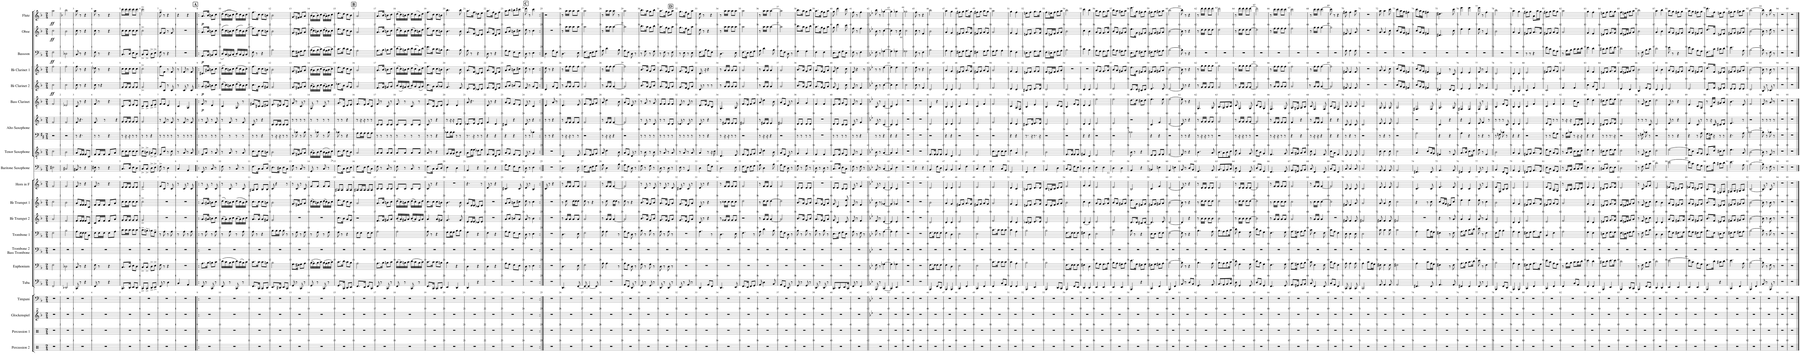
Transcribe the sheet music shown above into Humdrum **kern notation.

**kern	**kern	**kern	**kern	**kern	**kern	**kern	**kern	**kern	**kern	**kern	**kern	**kern	**dynam	**kern	**kern	**kern	**dynam	**kern	**dynam	**kern	**kern	**dynam	**kern	**dynam	**kern	**dynam
*part20	*part19	*part18	*part17	*part16	*part15	*part14	*part13	*part12	*part11	*part10	*part9	*part8	*part8	*part7	*part7	*part6	*part6	*part5	*part5	*part4	*part3	*part3	*part2	*part2	*part1	*part1
*staff21	*staff20	*staff19	*staff18	*staff17	*staff16	*staff15	*staff14	*staff13	*staff12	*staff11	*staff10	*staff9	*staff9	*staff8	*staff7	*staff6	*staff6	*staff5	*staff5	*staff4	*staff3	*staff3	*staff2	*staff2	*staff1	*staff1
*I"Percussion 2	*I"Percussion 1	*I"Glockenspiel	*I"Timpani	*I"Tuba	*I"Euphonium	*I"Trombone 2 Bass Trombone	*I"Trombone 1	*I"Bb Trumpet 2	*I"Bb Trumpet 1	*I"Horn in F	*I"Baritone Saxophone	*I"Tenor Saxophone	*	*I"Alto Saxophone	*	*I"Bass Clarinet	*	*I"Bb Clarinet 2	*	*I"Bb Clarinet 1	*I"Bassoon	*	*I"Oboe	*	*I"Flute	*
*I'Perc. 2	*I'Perc. 1	*I'Glk.	*I'Timp.	*I'Tba.	*I'Euph.	*I'Tbn. 2 B. Tbn.	*I'Tbn. 1	*I'Bb Tpt. 2	*I'Bb Tpt. 1	*	*I'Bar. Sax.	*I'T. Sax.	*	*I'A. Sax.	*	*I'B. Cl.	*	*I'Bb Cl. 2	*	*I'Bb Cl. 1	*I'Bsn.	*	*I'Ob.	*	*I'Fl.	*
*clefX	*clefX	*clefG^^2	*clefF4	*clefF4	*clefF4	*clefF4	*clefF4	*clefG2	*clefG2	*clefG2	*clefF4	*clefGv2	*	*clefF4	*clefG2	*clefGv2	*	*clefG2	*	*clefG2	*clefF4	*	*clefG2	*	*clefG2	*
*	*	*	*	*	*	*	*	*ITrd1c2	*ITrd1c2	*ITrd4c7	*ITrd12c21	*ITrd8c14	*	*ITrd5c9	*ITrd5c9	*ITrd8c14	*	*ITrd1c2	*	*ITrd1c2	*	*	*	*	*	*
*k[]	*k[]	*k[b-]	*k[b-]	*k[b-]	*k[b-]	*k[b-]	*k[b-]	*k[b-]	*k[b-]	*k[b-]	*k[b-]	*k[b-]	*	*k[f#c#]	*k[b-]	*k[b-]	*	*k[b-]	*	*k[b-]	*k[b-]	*	*k[b-]	*	*k[b-]	*
*M2/4	*M2/4	*M2/4	*M2/4	*M2/4	*M2/4	*M2/4	*M2/4	*M2/4	*M2/4	*M2/4	*M2/4	*M2/4	*	*M2/4	*M2/4	*M2/4	*	*M2/4	*	*M2/4	*M2/4	*	*M2/4	*	*M2/4	*
=1	=1	=1	=1	=1	=1	=1	=1	=1	=1	=1	=1	=1	=1	=1	=1	=1	=1	=1	=1	=1	=1	=1	=1	=1	=1	=1
!	!	!	!	!	!	!	!	!	!	!	!	!	!	!	!	!	!	!	!LO:DY:b	!	!	!LO:DY:b	!	!LO:DY:b	!	!LO:DY:b
2r	2r	2r	2r	2FF/	2F\	2r	2F\	2a/	2cc\	2f/	2E#X\	2c\	.	2r	2f/	2F/	.	2cc\	ff	2ff\	2F\	ff	2cc\	ff	2aa\	ff
=2	=2	=2	=2	=2	=2	=2	=2	=2	=2	=2	=2	=2	=2	=2	=2	=2	=2	=2	=2	=2	=2	=2	=2	=2	=2	=2
*	*	*	*	*	*	*	*	*	*	*	*	*	*	*	*	*	*	*	*	*	*	*	*	*	*k[b-]	*
2r	2r	2r	2r	2DD-X/	2D-X\	2r	2B-\	2f/	2b-\	2f/	2C#X/	2B-\	.	2r	2f/	2D-X/	.	2cc\	.	2ff\	2D-X\	.	2b-\	.	2bb-\	.
=3	=3	=3	=3	=3	=3	=3	=3	=3	=3	=3	=3	=3	=3	=3	=3	=3	=3	=3	=3	=3	=3	=3	=3	=3	=3	=3
2r	2r	2r	2r	8CC/	8C/	2r	8A\L	8f/L	8a/L	8f/	8BB#X/	8A/L	.	8r	8f/	8C/	.	8cc\	.	8ff\	8C/	.	8cc\	.	8aa\	.
.	.	.	.	8r	8r	.	16F\L	16f/L	16f/L	8r	8r	16F/L	.	4.r	4.r	8r	.	8r	.	8r	8r	.	8r	.	8r	.
.	.	.	.	.	.	.	16F\JJ	16f/JJ	16f/JJ	.	.	16F/JJ	.	.	.	.	.	.	.	.	.	.	.	.	.	.
.	.	.	.	4r	4r	.	8F\L	8f/L	8f/L	4r	4r	8F/L	.	.	.	4r	.	4r	.	4r	4r	.	4r	.	4r	.
.	.	.	.	.	.	.	8C\J	8c/J	8c/J	.	.	8C/J	.	.	.	.	.	.	.	.	.	.	.	.	.	.
=4	=4	=4	=4	=4	=4	=4	=4	=4	=4	=4	=4	=4	=4	=4	=4	=4	=4	=4	=4	=4	=4	=4	=4	=4	=4	=4
2r	2r	2r	2r	8FF/	8F\	2r	8F\L	8c/L	8f/L	8f/	8E#X\	8F/L	.	8r	8f/	8F/	.	8cc\	.	8dd-X\	8F\	.	8cc\	.	8aa\	.
.	.	.	.	8r	8r	.	16F\L	16f/L	16f/L	8r	8r	16F/L	.	8r	8r	8r	.	8r	.	8r	8r	.	8r	.	8r	.
.	.	.	.	.	.	.	16F\JJ	16f/JJ	16f/JJ	.	.	16F/JJ	.	.	.	.	.	.	.	.	.	.	.	.	.	.
.	.	.	.	4r	4r	.	8F\L	8f/L	8f/L	4r	4r	8F/L	.	4r	4r	4r	.	4r	.	4r	4r	.	4r	.	4r	.
.	.	.	.	.	.	.	8A\J	8a/J	8a/J	.	.	8A/J	.	.	.	.	.	.	.	.	.	.	.	.	.	.
=5	=5	=5	=5	=5	=5	=5	=5	=5	=5	=5	=5	=5	=5	=5	=5	=5	=5	=5	=5	=5	=5	=5	=5	=5	=5	=5
2r	2r	2r	2r	8.CC/L	8.C/L	2r	8c\L	8g/L	8cc\L	8e/L	8.C/L	8c\L	.	8r	8g/L	8.C/L	.	8g/L	.	8cc\L	8.C/L	.	8cc\L	.	8ccc\L	.
.	.	.	.	.	.	.	16c\L	16g/L	16cc\L	16e/L	.	16c\L	.	16r	16g/L	.	.	16g/L	.	16cc\L	.	.	16cc\L	.	16ccc\L	.
.	.	.	.	16DD/Jk	16D/Jk	.	16c\JJ	16g/JJ	16cc\JJ	16e/JJ	16D/Jk	16c\JJ	.	16r	16g/JJ	16D/Jk	.	16g/JJ	.	16cc\JJ	16D/Jk	.	16cc\JJ	.	16ccc\JJ	.
.	.	.	.	8EE/L	8E\L	.	8c\L	8g/L	8cc\L	8e/L	8E\L	8c\L	.	8r	8g/L	8E/L	.	8g/L	.	8cc\L	8E\L	.	8cc\L	.	8ccc\L	.
.	.	.	.	8DD/J	8D\J	.	8c\J	8g/J	8cc\J	8e/J	8D\J	8c\J	.	8r	8g/J	8D/J	.	8g/J	.	8cc\J	8D\J	.	8cc\J	.	8ccc\J	.
=6	=6	=6	=6	=6	=6	=6	=6	=6	=6	=6	=6	=6	=6	=6	=6	=6	=6	=6	=6	=6	=6	=6	=6	=6	=6	=6
2r	2r	2r	2r	8CC^/L	8C^/L	2r	8c^\L	2g^/	2cc^\	2e^/	8C^/L	8c^\L	.	8r	2g/	8C^/L	.	2g^/	.	2cc^\	8C^/L	.	2cc^\	.	2ccc^\	.
.	.	.	.	8CC^/J	8C^/J	.	8Bn^\J	.	.	.	8C^/J	8Bn^\J	.	8r	.	8C^/J	.	.	.	.	8C^/J	.	.	.	.	.
.	.	.	.	8DD^/L	8D^\L	.	8B-X\L	.	.	.	8D^\L	8A#X^/L	.	4r	.	8D^/L	.	.	.	.	8D^\L	.	.	.	.	.
.	.	.	.	8EE^/J	8E^\J	.	8G^\J	.	.	.	8E^\J	8G^/J	.	.	.	8E^/J	.	.	.	.	8E^\J	.	.	.	.	.
=7	=7	=7	=7	=7	=7	=7	=7	=7	=7	=7	=7	=7	=7	=7	=7	=7	=7	=7	=7	=7	=7	=7	=7	=7	=7	=7
2r	2r	2r	2r	8FF/	8F\	2r	8r	2r	2r	8f/L	8F^\	8F/L	.	8r	8r	8F/L	.	8a/L	.	8ff\L	8F\	.	8g/L	.	8ff^\	.
.	.	.	.	8r	8r	.	8A\	.	.	8c/J	8r	8c/J	.	8r	8f/	8F/J	.	8c/J	.	8f\J	8r	.	8g/J	.	8r	.
.	.	.	.	4D\	4r	.	8r	.	.	8r	4D\	8r	.	8r	8r	4D/	.	8r	.	8r	4r	.	8r	.	4r	.
.	.	.	.	.	.	.	8A\	.	.	8c/	.	8c\	.	8r	8f/	.	.	8c/	.	8f/	.	.	8g/	.	.	.
=8	=8	=8	=8	=8	=8	=8	=8	=8	=8	=8	=8	=8	=8	=8	=8	=8	=8	=8	=8	=8	=8	=8	=8	=8	=8	=8
2r	2r	2r	2r	4C/	2r	2r	8r	2r	2r	8r	4C/	8r	.	8r	8r	4C/	.	8r	.	8r	2r	.	2r	.	4r	.
.	.	.	.	.	.	.	8A\	.	.	8c/	.	8A/	.	8r	8f/	.	.	8c/	.	8f/	.	.	.	.	.	.
.	.	.	.	4AA/	.	.	8r	.	.	8r	4AA/	8r	.	8r	8r	4AA/	.	8r	.	8r	.	.	.	.	4r	.
.	.	.	.	.	.	.	8A\	.	.	8c/	.	8A/	.	8r	8f/	.	.	8c/	.	8f/	.	.	.	.	.	.
!!LO:REH:place=s1:a:B:cj:fs=14:t=A
=9!|:	=9!|:	=9!|:	=9!|:	=9!|:	=9!|:	=9!|:	=9!|:	=9!|:	=9!|:	=9!|:	=9!|:	=9!|:	=9!|:	=9!|:	=9!|:	=9!|:	=9!|:	=9!|:	=9!|:	=9!|:	=9!|:	=9!|:	=9!|:	=9!|:	=9!|:	=9!|:
!	!	!	!	!	!	!	!	!	!	!	!	!	!	!	!	!	!LO:DY:b	!	!LO:DY:b	!	!	!LO:DY:b	!	!	!	!LO:DY:b
2r	2r	2r	2r	8FF/	8.A\L	2r	8r	8.a/L	8.a/L	8r	8FF/	8F/L	.	8r	8r	8F/	p	8.a/L	p	8.d#X/L	8.AA/L	p	8.a/L	.	8.a/L	p
.	.	.	.	8r	.	.	8A\	.	.	8c/	8r	8A/J	.	8r	8f/	8r	.	.	.	.	.	.	.	.	.	.
.	.	.	.	.	16B-\Jk	.	.	16a#X/Jk	16a#X/Jk	.	.	.	.	.	.	.	.	16a#X/Jk	.	16a#X/Jk	16BB-/Jk	.	16b-/Jk	.	16b-/Jk	.
.	.	.	.	8CC/	8Bn\L	.	8r	8bn\L	8bn\L	8r	8C/	8r	.	8r	8r	4D/	.	8bn\L	.	8bn\L	8BBn/L	.	8bn\L	.	8bn\L	.
.	.	.	.	8r	8c\J	.	8A\	8cc\J	8cc\J	8c/	8r	8A/	.	8r	8f/	.	.	8cc\J	.	8cc\J	8C/J	.	8cc\J	.	8cc\J	.
=10	=10	=10	=10	=10	=10	=10	=10	=10	=10	=10	=10	=10	=10	=10	=10	=10	=10	=10	=10	=10	=10	=10	=10	=10	=10	=10
2r	2r	2r	2r	8FF/	((16d\LL	2r	8r	(16b-\LL	16dd\LL	8r	8F\	8r	.	8r	8r	4C/	.	(16dd\LL	.	16dd\LL	16D/LL	.	16dd\LL	.	(16dd\LL	.
.	.	.	.	.	16c\)	.	.	16a\)	16cc\	.	.	.	.	.	.	.	.	16cc\)	.	16cc\	16C/	.	16cc\	.	16cc\	.
.	.	.	.	8r	16B-\	.	8A\	16b-\	16bn\	8c/	8r	8A/	.	8r	8f/	.	.	16bn\	.	16bn\	16BBn/	.	16bn\	.	16bn\	.
.	.	.	.	.	16c\JJ	.	.	16cc\JJ	16cc\JJ	.	.	.	.	.	.	.	.	16cc\JJ	.	(16cc\JJ	((16C/JJ	.	16cc\JJ	.	16cc\JJ	.
.	.	.	.	8CC/	16d\LL)	.	8r	(16b-\LL	((16dd\LL	8r	8C/	8r	.	8r	8r	8AA/	.	(16dd\LL	.	(16dd\LL)	16D/LL))	.	16dd\LL	.	16dd\LL)	.
.	.	.	.	.	16c\	.	.	16a\)	16cc\)	.	.	.	.	.	.	.	.	16cc\)	.	16cc\	16C/	.	16cc\	.	16cc\	.
.	.	.	.	8r	16B-\	.	8A\	16b-\	16b\	8c/	8r	8A/	.	8r	8f/	8r	.	16b\	.	16b\	16BB/	.	16b\	.	16b\	.
.	.	.	.	.	16c\JJ	.	.	16cc\JJ	16cc\JJ)	.	.	.	.	.	.	.	.	16cc\JJ	.	16cc\JJ)	16C/JJ	.	(((16cc\JJ	.	(16cc\JJ	.
=11	=11	=11	=11	=11	=11	=11	=11	=11	=11	=11	=11	=11	=11	=11	=11	=11	=11	=11	=11	=11	=11	=11	=11	=11	=11	=11
2r	2r	2r	2r	8.FF/L	8.c\L	2r	8A\	8.a/L	8.cc\L	8A#X/L	8.F\L	8.c\L	.	8r	8c/	8.F#X/L	.	8.cc\L	.	8.ff\L	8F\	.	8.ff\L)))	.	8.ff\L)	.
.	.	.	.	.	.	.	8r	.	.	8B-/J	.	.	.	8r	8r	.	.	.	.	.	8r	.	.	.	.	.
.	.	.	.	16CC/Jk	16c\Jk	.	.	16a/Jk	16cc\Jk	.	16C\Jk	16c\Jk	.	.	.	16C#X/Jk	.	16a\Jk	.	16cc\Jk	.	.	16cc\Jk	.	16cc\Jk	.
.	.	.	.	8CC/L	8c\L	.	4r	8a/L	8cc\L	8B-/L	8C/L	8c\L	.	4r	4r	8C#/L	.	8a/L	.	8cc\L	4r	.	8cc\L	.	8cc\L	.
.	.	.	.	8DD/J	8Bn\J	.	.	8g#X/J	8bn\J	8B-/J	8D/J	8Bn\J	.	.	.	8D#X/J	.	8g#X/J	.	8bn\J	.	.	8bn\J	.	8bn\J	.
=12	=12	=12	=12	=12	=12	=12	=12	=12	=12	=12	=12	=12	=12	=12	=12	=12	=12	=12	=12	=12	=12	=12	=12	=12	=12	=12
2r	2r	2r	2r	8.EE/L	2B-\	2r	8B-\L	2g/	2b-\	8c/	8.E\L	2B-\	.	8r	8c/L	8.E/L	.	2g/	.	2b-\	2B-\	.	2b-\	.	2b-\	.
.	.	.	.	.	.	.	16B-\L	.	.	4r	.	.	.	16r	16c/L	.	.	.	.	.	.	.	.	.	.	.
.	.	.	.	16DD#X/Jk	.	.	16B-\JJ	.	.	.	16D#X\Jk	.	.	16r	16c/JJ	16D#X/Jk	.	.	.	.	.	.	.	.	.	.
.	.	.	.	8EE/L	.	.	8B-\	.	.	.	8E\L	.	.	8r	8c/L	8E/L	.	.	.	.	.	.	.	.	.	.
.	.	.	.	8CC/J	.	.	8r	.	.	8r	8C\J	.	.	8r	8c/J	8C/J	.	.	.	.	.	.	.	.	.	.
=13	=13	=13	=13	=13	=13	=13	=13	=13	=13	=13	=13	=13	=13	=13	=13	=13	=13	=13	=13	=13	=13	=13	=13	=13	=13	=13
2r	2r	2r	2r	8GG/	8.G\L	2r	8r	2r	8.g/L	8r	8G\	8.G/L	.	8r	8r	8G/	.	8.g/L	.	8.g/L	8.G\L	.	8.g/L	.	8.g/L	.
.	.	.	.	8r	.	.	8G\	.	.	8c/	8r	.	.	8B-X\	8r	8r	.	.	.	.	.	.	.	.	.	.
.	.	.	.	.	16F#X\Jk	.	.	.	16f#X/Jk	.	.	16F#X/Jk	.	.	.	.	.	16f#X/Jk	.	16f#X/Jk	16F#X\Jk	.	16f#X/Jk	.	16f#X/Jk	.
.	.	.	.	8CC/	8G\L	.	8r	.	8g/L	8r	8C/	8G/L	.	8r	8r	8C/	.	8g/L	.	8g/L	8G\L	.	8g/L	.	8g/L	.
.	.	.	.	8r	8A\J	.	8G\	.	8a/J	8c/	8r	8A/J	.	8B-\	8r	8r	.	8a/J	.	8a/J	8A\J	.	8a/J	.	8a/J	.
=14	=14	=14	=14	=14	=14	=14	=14	=14	=14	=14	=14	=14	=14	=14	=14	=14	=14	=14	=14	=14	=14	=14	=14	=14	=14	=14
2r	2r	2r	2r	8GG/	((16B-\LL	2r	8r	2r	(16dd\LL	8f/L	8GG/	(16B-\LL	.	8r	8r	8GG/	.	(16b-\LL	.	(16b-\LL	(16B-\LL	.	(16dd\LL	.	(16b-\LL	.
.	.	.	.	.	16A\)	.	.	.	16cc\)	.	.	16A\)	.	.	.	.	.	16a\)	.	16a\	16A\	.	16cc\)	.	16a\	.
.	.	.	.	8r	16B-\	.	8G\	.	16bn\	8f/J	8r	16B-\	.	8B-X\	8r	8r	.	16b-\	.	16b-\	16B-\	.	16bn\	.	16b-\)	.
.	.	.	.	.	16c\JJ)	.	.	.	16cc\JJ	.	.	16c\JJ	.	.	.	.	.	16cc\JJ	.	16cc\JJ	16c\JJ)	.	16cc\JJ	.	16cc\JJ	.
.	.	.	.	8CC/	(16B-\LL	.	8r	.	(16dd\LL	8f/L	8C/	16B-\LL	.	8r	8r	8C/	.	(16b-\LL	.	(16b-\LL)	(16B-\LL	.	(16dd\LL	.	(16b-\LL	.
.	.	.	.	.	16A\	.	.	.	16cc\)	.	.	16A\	.	.	.	.	.	16a\)	.	16a\	16A\	.	16cc\)	.	16a\)	.
.	.	.	.	8r	16B-\	.	8G\	.	16b\	8f/J	8r	16B-\	.	8B-\	8r	8r	.	16b-\	.	16b-\	16B-\	.	16b\	.	16b-\	.
!	!	!	!	!	!	!	!	!	!	!	!	!	!LO:HP:b	!	!	!	!	!	!	!	!	!	!	!	!	!
.	.	.	.	.	16c\JJ)	.	.	.	16cc\JJ	.	.	(16c\JJ	>	.	.	.	.	16cc\JJ	.	16cc\JJ)	16c\JJ)	.	16cc\JJ	.	16cc\JJ	.
.	.	.	.	.	.	.	.	.	.	.	.	.	]	.	.	.	.	.	.	.	.	.	.	.	.	.
=15	=15	=15	=15	=15	=15	=15	=15	=15	=15	=15	=15	=15	=15	=15	=15	=15	=15	=15	=15	=15	=15	=15	=15	=15	=15	=15
2r	2r	2r	2r	8.GG/L	8.c\L	2r	8G\	8.cc\L	8.ee\L	8A#X/L	8.G\L	8.c\L)	.	8B-X\	8r	8.G/L	.	8.dd-X\L	.	8.ee\L	8.c\L	.	8.ee\L	.	8.ee\L	.
.	.	.	.	.	.	.	8r	.	.	8A#/J	.	.	.	8r	8r	.	.	.	.	.	.	.	.	.	.	.
.	.	.	.	16CC/Jk	16d\Jk	.	.	16b-\Jk	16dd\Jk	.	16C\Jk	16d\Jk	.	.	.	16C/Jk	.	16b-\Jk	.	16dd\Jk	16d\Jk	.	16dd\Jk	.	16dd\Jk	.
.	.	.	.	8DD/L	8c\L	.	4r	8a/L	8cc\L	8A#/L	8D\L	8c\L	.	4r	4r	8D/L	.	8a/L	.	8cc\L	8c\L	.	8cc\L	.	8cc\L	.
.	.	.	.	8EE/J	8B-\J	.	.	8g/J	8b-\J	8A#/J	8E\J	8B-\J	.	.	.	8E/J	.	8g/J	.	8b-\J	8B-\J	.	8b-\J	.	8b-\J	.
!!LO:REH:place=s1:a:B:cj:fs=14:t=B
=16	=16	=16	=16	=16	=16	=16	=16	=16	=16	=16	=16	=16	=16	=16	=16	=16	=16	=16	=16	=16	=16	=16	=16	=16	=16	=16
2r	2r	2r	2r	8.FF/L	2A\	2r	8F\L	2r	2a/	8A#X/L	8.F\L	2A/	.	8A\L	8r	8.F/L	.	2a/	.	2a/	2A\	.	2a/	.	2a/	.
.	.	.	.	.	.	.	8F\J	.	.	16A#/L	.	.	.	16A\L	16r	.	.	.	.	.	.	.	.	.	.	.
.	.	.	.	16EE/Jk	.	.	.	.	.	16A#/JJ	16E\Jk	.	.	16A\JJ	16r	16E/Jk	.	.	.	.	.	.	.	.	.	.
.	.	.	.	8FF/L	.	.	8F\L	.	.	8A#/L	8F\L	.	.	8A\L	8r	8F/L	.	.	.	.	.	.	.	.	.	.
.	.	.	.	8CC/J	.	.	8F\J	.	.	8A#/J	8C\J	.	.	8A\J	8r	8C/J	.	.	.	.	.	.	.	.	.	.
=17	=17	=17	=17	=17	=17	=17	=17	=17	=17	=17	=17	=17	=17	=17	=17	=17	=17	=17	=17	=17	=17	=17	=17	=17	=17	=17
2r	2r	2r	2r	8FF/	8.A\L	2r	2A\	8.f/L	8.a/L	8c/L	8F\	8A/L	.	8r	8c/L	8F/	.	8.f/L	.	8.a/L	8.A\L	.	8.a/L	.	8.a/L	.
.	.	.	.	8r	.	.	.	.	.	8c/J	8r	8A/J	.	8r	8c/J	8r	.	.	.	.	.	.	.	.	.	.
.	.	.	.	.	16B-\Jk	.	.	16g/Jk	16b-/Jk	.	.	.	.	.	.	.	.	16g/Jk	.	16b-/Jk	16B-\Jk	.	16b-/Jk	.	16b-/Jk	.
.	.	.	.	8CC/	8Bn\L	.	.	8g#X/L	8bn\L	8c/L	8C/	8A/L	.	8r	8c/L	8C/	.	8g#X/L	.	8bn\L	8Bn\L	.	8bn\L	.	8bn\L	.
.	.	.	.	8r	8c\J	.	.	8a/J	8cc\J	8c/J	8r	8A/J	.	8r	8c/J	8r	.	8a/J	.	8cc\J	8c\J	.	8cc\J	.	8cc\J	.
=18	=18	=18	=18	=18	=18	=18	=18	=18	=18	=18	=18	=18	=18	=18	=18	=18	=18	=18	=18	=18	=18	=18	=18	=18	=18	=18
2r	2r	2r	2r	8FF/	(16c\LL	2r	2A\	(16b-/LL	(16dd\LL	8c/L	8F\	8A/L	.	8r	8c/L	8F/	.	16b-/LL	.	((16dd\LL	((16d\LL	.	(16dd\LL	.	((16dd\LL	.
.	.	.	.	.	16c\)	.	.	16a/)	16cc\)	.	.	.	.	.	.	.	.	16a/	.	16cc\))	16c\))	.	16cc\)	.	16cc\))	.
.	.	.	.	8r	16Bn\	.	.	16g#X/	16bn\	8c/J	8r	8A/J	.	8r	8c/J	8r	.	16g#X/	.	16bn\	16Bn\	.	16b-\	.	16bn\	.
.	.	.	.	.	16c\JJ	.	.	16a/JJ	16cc\JJ	.	.	.	.	.	.	.	.	(((16a/JJ	.	16cc\JJ	16c\JJ	.	16cc\JJ	.	16cc\JJ	.
.	.	.	.	8CC/	(16d\LL	.	.	(16b-/LL	(16dd\LL	8c/L	8C/	8A/L	.	8r	8c/L	8C/	.	16b-/LL)))	.	16dd\LL	16d\LL	.	(16dd\LL	.	16dd\LL	.
.	.	.	.	.	16c\	.	.	16a/)	16cc\)	.	.	.	.	.	.	.	.	16a/	.	16cc\	16c\	.	16cc\)	.	16cc\	.
.	.	.	.	8r	16B\	.	.	16g#/	16b\	8c/J	8r	8A/J	.	8r	8c/J	8r	.	16g#/	.	16b\	16B\	.	16bn\	.	16b\	.
.	.	.	.	.	16c\JJ)	.	.	16a/JJ	16dd\JJ	.	.	.	.	.	.	.	.	16a/JJ	.	16dd\JJ	16d\JJ	.	16dd\JJ	.	16dd\JJ	.
=19	=19	=19	=19	=19	=19	=19	=19	=19	=19	=19	=19	=19	=19	=19	=19	=19	=19	=19	=19	=19	=19	=19	=19	=19	=19	=19
2r	2r	2r	2r	8.FF/L	8.c\L	2r	8A\	4a/	8.cc\L	8c/	8.F\L	8A/	.	8r	8c/	8.F/L	.	8.cc\L	.	8.ff\L	8.f\L	.	8.ff\L	.	8.ff\L	.
.	.	.	.	.	.	.	8r	.	.	8r	.	8r	.	8r	8r	.	.	.	.	.	.	.	.	.	.	.
.	.	.	.	16CC/Jk	16c\Jk	.	.	.	16cc\Jk	.	16C\Jk	.	.	.	.	16C/Jk	.	16a\Jk	.	16cc\Jk	16c\Jk	.	16cc\Jk	.	16cc\Jk	.
.	.	.	.	8CC/L	8c\L	.	4r	8a/L	8cc\L	4r	8C/L	4r	.	4r	4r	8C/L	.	8a/L	.	8cc\L	8c\L	.	8cc\L	.	8cc\L	.
.	.	.	.	8DD/J	8Bn\J	.	.	8g#X/J	8bn\J	.	8D/J	.	.	.	.	8D/J	.	8a-X/J	.	8bn\J	8Bn\J	.	8bn\J	.	8bn\J	.
=20	=20	=20	=20	=20	=20	=20	=20	=20	=20	=20	=20	=20	=20	=20	=20	=20	=20	=20	=20	=20	=20	=20	=20	=20	=20	=20
2r	2r	2r	2r	4EE/	4B-\	2r	8G\L	4.g/	4.b-\	2r	4E\	8G/L	.	8B-X\L	8r	4E/	.	4.g/	.	4.b-\	4.B-\	.	4.b-\	.	4.bb-\	.
.	.	.	.	.	.	.	16G\L	.	.	.	.	16G/L	.	16B-\L	16r	.	.	.	.	.	.	.	.	.	.	.
.	.	.	.	.	.	.	16G\JJ	.	.	.	.	16G/JJ	.	16B-\JJ	16r	.	.	.	.	.	.	.	.	.	.	.
.	.	.	.	4DD/	4r	.	8B-\L	.	.	.	4D\	8B-\L	.	8r	8d/L	4D/	.	.	.	.	.	.	.	.	.	.
.	.	.	.	.	.	.	8B-\J	8g/	8b-\	.	.	8B-\J	.	8r	8d/J	.	.	8f/	.	8b-\	8B-\	.	8b-\	.	8bb-\	.
=21	=21	=21	=21	=21	=21	=21	=21	=21	=21	=21	=21	=21	=21	=21	=21	=21	=21	=21	=21	=21	=21	=21	=21	=21	=21	=21
2r	2r	2r	2r	4DD/	4D\	2r	4G\	8e/L	8a/L	4.r	4AA/	8A\L	.	8.r	8.d-X/L	8A/	.	8.e/L	.	8.a/L	8A\	.	8.a/L	.	8.aa\L	.
.	.	.	.	.	.	.	.	16e/L	16e/L	.	.	16e\L	.	.	.	4.r	.	.	.	.	8r	.	.	.	.	.
.	.	.	.	.	.	.	.	16e/JJ	16e/JJ	.	.	16e\JJ	.	16r	16e/Jk	.	.	16e/Jk	.	16f/Jk	.	.	16f/Jk	.	16ff\Jk	.
.	.	.	.	4r	4r	.	4r	8d-X/L	8d-X/L	.	4r	8d-X\L	.	8r	8d-/L	.	.	8d-X/L	.	8d-X/L	4r	.	8d-X/L	.	8dd-X\L	.
.	.	.	.	.	.	.	.	8e/J	8e/J	8r	.	8e\J	.	8r	8e/J	.	.	8e/J	.	8e/J	.	.	8e/J	.	8ee\J	.
=22	=22	=22	=22	=22	=22	=22	=22	=22	=22	=22	=22	=22	=22	=22	=22	=22	=22	=22	=22	=22	=22	=22	=22	=22	=22	=22
2r	2r	2r	2r	2r	4D\	2r	4F\	2r	2r	8d/	4D\	8.F/L	.	4r	4f/	8D/	.	8.f/L	.	8.a/L	8D\	.	8.a/L	.	8.aa\L	.
.	.	.	.	.	.	.	.	.	.	8r	.	.	.	.	.	8r	.	.	.	.	8r	.	.	.	.	.
.	.	.	.	.	.	.	.	.	.	.	.	16F/Jk	.	.	.	.	.	16f/Jk	.	16f/Jk	.	.	16f/Jk	.	16ff\Jk	.
.	.	.	.	.	4r	.	4r	.	.	4r	4r	8D/L	.	4r	4d/	4r	.	8d/L	.	8d/L	4r	.	8d/L	.	8dd\L	.
.	.	.	.	.	.	.	.	.	.	.	.	8F/J	.	.	.	.	.	8f/J	.	8f/J	.	.	8f/J	.	8ff\J	.
=23	=23	=23	=23	=23	=23	=23	=23	=23	=23	=23	=23	=23	=23	=23	=23	=23	=23	=23	=23	=23	=23	=23	=23	=23	=23	=23
2r	2r	2r	2r	2r	8A\L	2r	8A\L	8a/L	8a/L	4.c#X/	8A\L	8A/L	.	4r	4c#X/	8A/L	.	8a/L	.	8a/L	8A\L	.	8a/L	.	8aa\L	.
.	.	.	.	.	8G\J	.	8G\J	8b-/J	8b-/J	.	8G\J	8G/J	.	.	.	8G/J	.	8b-/J	.	8b-/J	8G\J	.	8b-/J	.	8bb-\J	.
.	.	.	.	.	8F\L	.	8F\L	8bn/L	8bn\L	.	8F\L	8F/L	.	4r	4r	8F/L	.	8bn/L	.	8bn\L	8F\L	.	8bn\L	.	8bbn\L	.
.	.	.	.	.	8E\J	.	8E\J	8a/J	8cc#X\J	8c#/	8E\J	8E/J	.	.	.	8E/J	.	8a/J	.	8cc#X\J	8E\J	.	8cc#X\J	.	8ccc#X\J	.
!!LO:REH:place=s1:a:B:cj:fs=14:t=C
=24	=24	=24	=24	=24	=24	=24	=24	=24	=24	=24	=24	=24	=24	=24	=24	=24	=24	=24	=24	=24	=24	=24	=24	=24	=24	=24
2r	2r	2r	2r	2r	8D\	2r	8D\	8a/	8dd\	8d/	8D\	8D/	.	8r	8d/	8D/	.	8f/	.	8dd\	8D\	.	8dd\	.	8ddd\	.
.	.	.	.	.	8r	.	8r	8r	8r	8r	8r	8r	.	8r	8r	8r	.	8r	.	8r	8r	.	8r	.	8r	.
.	.	.	.	.	4E\	.	4E\	4b-\	4cc\	4B-/	4E\	4G/	.	4B-X\	4r	4C/	.	8a/L	.	4cc\	4E\	.	4cc\	.	4ccc\	.
.	.	.	.	.	.	.	.	.	.	.	.	.	.	.	.	.	.	8f/J	.	.	.	.	.	.	.	.
=25:|!	=25:|!	=25:|!	=25:|!	=25:|!	=25:|!	=25:|!	=25:|!	=25:|!	=25:|!	=25:|!	=25:|!	=25:|!	=25:|!	=25:|!	=25:|!	=25:|!	=25:|!	=25:|!	=25:|!	=25:|!	=25:|!	=25:|!	=25:|!	=25:|!	=25:|!	=25:|!
2r	2r	2r	2r	2r	2r	2r	2r	2r	2r	8c/	2r	2r	.	8r	8r	4D/	.	4d/	.	8dd\	4D\	.	2r	.	2r	.
.	.	.	.	.	.	.	.	.	.	8r	.	.	.	8r	8r	.	.	.	.	8r	.	.	.	.	.	.
.	.	.	.	.	.	.	.	.	.	4r	.	.	.	4r	4r	8A/	.	8a/L	.	4r	8A\L	.	.	.	.	.
.	.	.	.	.	.	.	.	.	.	.	.	.	.	.	.	8r	.	8f/J	.	.	8F\J	.	.	.	.	.
=26	=26	=26	=26	=26	=26	=26	=26	=26	=26	=26	=26	=26	=26	=26	=26	=26	=26	=26	=26	=26	=26	=26	=26	=26	=26	=26
2r	2r	2r	2r	4.DD/	4.D\	2r	4.D\	8r	8r	8r	4.D\	4.D/	.	8r	8r	4.D/	.	8r	.	8r	4.D\	.	8r	.	8r	.
.	.	.	.	.	.	.	.	16a/LL	8dd\	16f/LL	.	.	.	16r	16f/LL	.	.	16a/LL	.	16ff\LL	.	.	16aa\LL	.	16aa\LL	.
.	.	.	.	.	.	.	.	16a/JJ	.	16f/JJ	.	.	.	16r	16f/JJ	.	.	16a/JJ	.	16ff\JJ	.	.	16aa\JJ	.	16aa\JJ	.
.	.	.	.	.	.	.	.	8a/L	16dd\LL	8f/L	.	.	.	8r	8f/L	.	.	8a/L	.	8ff\L	.	.	8aa\L	.	8aa\L	.
.	.	.	.	.	.	.	.	.	16dd\J	.	.	.	.	.	.	.	.	.	.	.	.	.	.	.	.	.
.	.	.	.	[8FF/	8E\	.	8E\	8a/J	8dd\J	8f/J	8E\	8E/	.	8r	8f/J	8E/	.	8a/J	.	8ff\J	8E\	.	8aa\J	.	8aa\J	.
=27	=27	=27	=27	=27	=27	=27	=27	=27	=27	=27	=27	=27	=27	=27	=27	=27	=27	=27	=27	=27	=27	=27	=27	=27	=27	=27
2r	2r	2r	2r	8FF/_	2F\	2r	2F\	2a/	8dd\	2f/	8.F\L	8.F/L	.	2r	2f/	8.F/L	.	2a/	.	2ff\	8.F\L	.	2aa\	.	2aa\	.
.	.	.	.	4FF/_	.	.	.	.	8r	.	.	.	.	.	.	.	.	.	.	.	.	.	.	.	.	.
.	.	.	.	.	.	.	.	.	.	.	16E\Jk	16E/Jk	.	.	.	16E/Jk	.	.	.	.	16E\Jk	.	.	.	.	.
.	.	.	.	.	.	.	.	.	4r	.	8F\L	8F/L	.	.	.	8F/L	.	.	.	.	8F\L	.	.	.	.	.
.	.	.	.	8FF/]	.	.	.	.	.	.	8G\J	8G/J	.	.	.	8G/J	.	.	.	.	8G\J	.	.	.	.	.
=28	=28	=28	=28	=28	=28	=28	=28	=28	=28	=28	=28	=28	=28	=28	=28	=28	=28	=28	=28	=28	=28	=28	=28	=28	=28	=28
2r	2r	2r	2r	2r	8A\	2r	8A\	8r	8r	8r	8A\	8A/	.	8r	8r	8A/	.	8r	.	8r	8A\	.	8r	.	8r	.
.	.	.	.	.	4A\	.	4A\	16a/LL	8dd\	16f/LL	4D\	4d\	.	16r	16f/LL	4d\	.	16a/LL	.	16ff\LL	4d\	.	16aa\LL	.	16aa\LL	.
.	.	.	.	.	.	.	.	16a/JJ	.	16f/JJ	.	.	.	16r	16f/JJ	.	.	16a/JJ	.	16ff\JJ	.	.	16aa\JJ	.	16aa\JJ	.
.	.	.	.	.	.	.	.	[4a/	16dd\LL	[4f/	.	.	.	4r	[4f/	.	.	[4a/	.	[4ff\	.	.	[4aa\	.	8aa\	.
.	.	.	.	.	.	.	.	.	16dd\JJ	.	.	.	.	.	.	.	.	.	.	.	.	.	.	.	.	.
.	.	.	.	.	8r	.	8r	.	8r	.	8B-\	8B-\	.	.	.	8B-\	.	.	.	.	8B-\	.	.	.	8r	.
=29	=29	=29	=29	=29	=29	=29	=29	=29	=29	=29	=29	=29	=29	=29	=29	=29	=29	=29	=29	=29	=29	=29	=29	=29	=29	=29
2r	2r	2r	2r	8AA/L	8A\L	2r	8A\L	2a/]	8dd\	2f/]	8A\L	8A/L	.	2r	2f/]	8A/L	.	2a/]	.	2ff\]	8A\L	.	2aa\]	.	2aa\	.
.	.	.	.	8FF/J	8F\J	.	8F\J	.	8r	.	8F\J	8F/J	.	.	.	8F/J	.	.	.	.	8F\J	.	.	.	.	.
.	.	.	.	8DD/	8D\	.	8D\	.	4r	.	8D\	8D/	.	.	.	8D/	.	.	.	.	8D\	.	.	.	.	.
.	.	.	.	8r	8r	.	8r	.	.	.	8r	8r	.	.	.	8r	.	.	.	.	8r	.	.	.	.	.
=30	=30	=30	=30	=30	=30	=30	=30	=30	=30	=30	=30	=30	=30	=30	=30	=30	=30	=30	=30	=30	=30	=30	=30	=30	=30	=30
2r	2r	2r	2r	8GG/	8G\	2r	8B-\	8.b-/L	8.b-/L	8r	8G\	8r	.	8r	8r	8r	.	8.b-/L	.	8.b-/L	8r	.	8.bb-\L	.	8.bb-\L	.
.	.	.	.	8r	8r	.	8r	.	.	8d/	8r	8B-\	.	8r	8d/	8G/	.	.	.	.	8G\	.	.	.	.	.
.	.	.	.	.	.	.	.	16a/Jk	16a/Jk	.	.	.	.	.	.	.	.	16a/Jk	.	16a/Jk	.	.	16aa\Jk	.	16aa\Jk	.
.	.	.	.	8GG/	8G\	.	8B-\	8g/L	8g/L	8r	8G\	8r	.	8r	8r	8r	.	8g/L	.	8g/L	8r	.	8gg\L	.	8gg\L	.
.	.	.	.	8r	8r	.	8r	8b-/J	8b-/J	8d/	8r	8B-\	.	8r	8d/	8G/	.	8b-/J	.	8b-/J	8G\	.	8bb-\J	.	8bb-\J	.
!!LO:REH:place=s1:a:B:cj:fs=14:t=D
=31	=31	=31	=31	=31	=31	=31	=31	=31	=31	=31	=31	=31	=31	=31	=31	=31	=31	=31	=31	=31	=31	=31	=31	=31	=31	=31
2r	2r	2r	2r	8DD/	8D\	2r	8A\	8.g/L	8.a/L	8r	8D\	8r	.	8r	8r	8F/L	.	8.a/L	.	8.a/L	8r	.	8.aa\L	.	8.aa\L	.
.	.	.	.	8r	8r	.	8r	.	.	8d/	8r	8A/	.	8r	8r	8F/J	.	.	.	.	8F\	.	.	.	.	.
.	.	.	.	.	.	.	.	16g/Jk	16g/Jk	.	.	.	.	.	.	.	.	16g/Jk	.	16g/Jk	.	.	16gg\Jk	.	16gg\Jk	.
.	.	.	.	8DD/	8D\	.	8A\	8f/L	8f/L	8r	8D\	8r	.	8r	8d/L	8F/L	.	8f/L	.	8f/L	8r	.	8ff\L	.	8ff\L	.
.	.	.	.	8r	8r	.	8r	8a/J	8a/J	8d/	8r	8A/	.	8r	8d/J	8F/J	.	8a/J	.	8a/J	8F\	.	8aa\J	.	8aa\J	.
=32	=32	=32	=32	=32	=32	=32	=32	=32	=32	=32	=32	=32	=32	=32	=32	=32	=32	=32	=32	=32	=32	=32	=32	=32	=32	=32
2r	2r	2r	2r	8EE/	2r	2r	2r	8.g/L	8.g/L	8c#X/	8E\	8r	.	8r	8d-X/	8E/	.	8.g/L	.	8.g/L	8r	.	8.gg\L	.	8.gg\L	.
.	.	.	.	8r	.	.	.	.	.	8r	8r	8A/	.	8r	8r	8r	.	.	.	.	8E\	.	.	.	.	.
.	.	.	.	.	.	.	.	16f/Jk	16f/Jk	.	.	.	.	.	.	.	.	16f/Jk	.	16f/Jk	.	.	16ff\Jk	.	16ff\Jk	.
.	.	.	.	8AA/	.	.	.	8e/L	8e/L	8c#/	4AA/	8r	.	8r	8d-/	8E/	.	8e/L	.	8e/L	8r	.	8dd\L	.	8dd\L	.
.	.	.	.	8r	.	.	.	8a/J	8a/J	8r	.	8A/	.	8r	8r	8r	.	8a/J	.	8a/J	8E\	.	8aa\J	.	8aa\J	.
=33	=33	=33	=33	=33	=33	=33	=33	=33	=33	=33	=33	=33	=33	=33	=33	=33	=33	=33	=33	=33	=33	=33	=33	=33	=33	=33
2r	2r	2r	2r	4DD/	2r	2r	4.A\	8d/	8d/	8d/	4D\	4A/	.	8r	8d/	8.D/L	.	8d/	.	8.d/	8.F\L	.	8dd\	.	8dd\	.
.	.	.	.	.	.	.	.	8r	8r	8r	.	.	.	8r	8r	.	.	8r	.	.	.	.	8r	.	8r	.
.	.	.	.	.	.	.	.	.	.	.	.	.	.	.	.	16E/Jk	.	.	.	16r	16B-\Jk	.	.	.	.	.
.	.	.	.	8AA/L	.	.	.	4r	4r	4r	8A\L	8r	.	4r	4r	8D/L	.	8r	.	4r	8A\L	.	4r	.	4r	.
.	.	.	.	8FF/J	.	.	8r	.	.	.	8F\J	16r	.	.	.	8BB-/J	.	8r	.	.	8F\J	.	.	.	.	.
.	.	.	.	.	.	.	.	.	.	.	.	16c\	.	.	.	.	.	.	.	.	.	.	.	.	.	.
=34	=34	=34	=34	=34	=34	=34	=34	=34	=34	=34	=34	=34	=34	=34	=34	=34	=34	=34	=34	=34	=34	=34	=34	=34	=34	=34
2r	2r	2r	2r	4.DD/	2r	2r	4.D\	8r	8r	8r	4.D\	4.D/	.	8r	8r	4.GG/	.	8r	.	8r	4.D\	.	8r	.	8r	.
.	.	.	.	.	.	.	.	16g##X/LL	16cc##X\LL	16f/LL	.	.	.	16r	16e#X/LL	.	.	16a/LL	.	16a/LL	.	.	16aa\LL	.	16aa\LL	.
.	.	.	.	.	.	.	.	16g##/JJ	16cc##\JJ	16f/JJ	.	.	.	16r	16e#/JJ	.	.	16a/JJ	.	16a/JJ	.	.	16aa\JJ	.	16aa\JJ	.
.	.	.	.	.	.	.	.	8g##/L	8cc##\L	8f/L	.	.	.	8r	8e#/L	.	.	8a/L	.	8a/L	.	.	8aa\L	.	8aa\L	.
.	.	.	.	8EE/	.	.	8E\	8g##/J	8cc##\J	8f/J	8E\	8E/	.	8r	8e#/J	8AA/	.	8a/J	.	8a/J	8E\	.	8aa\J	.	8aa\J	.
=35	=35	=35	=35	=35	=35	=35	=35	=35	=35	=35	=35	=35	=35	=35	=35	=35	=35	=35	=35	=35	=35	=35	=35	=35	=35	=35
2r	2r	2r	2r	8.FF/L	2r	2r	4.F\	2r	2dd\	2f/	8.F\L	8.F/L	.	2r	2e#X/	8.F/L	.	2a/	.	2a/	8.F\L	.	2aa\	.	2aa\	.
.	.	.	.	16EE/Jk	.	.	.	.	.	.	16E\Jk	16E/Jk	.	.	.	16E/Jk	.	.	.	.	16E\Jk	.	.	.	.	.
.	.	.	.	8FF/L	.	.	.	.	.	.	8F\L	8F/L	.	.	.	8F/L	.	.	.	.	8F\L	.	.	.	.	.
.	.	.	.	8GG/J	.	.	8r	.	.	.	8G\J	8G/J	.	.	.	8G/J	.	.	.	.	8G\J	.	.	.	.	.
=36	=36	=36	=36	=36	=36	=36	=36	=36	=36	=36	=36	=36	=36	=36	=36	=36	=36	=36	=36	=36	=36	=36	=36	=36	=36	=36
2r	2r	2r	2r	8AA/	2r	2r	8A\	8r	8r	8r	8A\	8A/	.	8r	8r	8A/	.	8r	.	8r	8A\	.	8r	.	8r	.
.	.	.	.	4D\	.	.	4d\	16a/LL	16dd\LL	16f/LL	4D\	4d\	.	16r	16e#X/LL	4d\	.	16a/LL	.	16a/LL	4d\	.	16aa\LL	.	16aa\LL	.
.	.	.	.	.	.	.	.	16a/JJ	16dd\JJ	16f/JJ	.	.	.	16r	16e#/JJ	.	.	16a/JJ	.	16a/JJ	.	.	16aa\JJ	.	16aa\JJ	.
.	.	.	.	.	.	.	.	[4a/	[4dd\	4f/	.	.	.	4r	4e#/	.	.	4a/	.	4a/	.	.	[4aa\	.	[4aa\	.
.	.	.	.	8BB-/	.	.	8B-\	.	.	.	8B-\	8B-\	.	.	.	8B-\	.	.	.	.	8B-\	.	.	.	.	.
=37	=37	=37	=37	=37	=37	=37	=37	=37	=37	=37	=37	=37	=37	=37	=37	=37	=37	=37	=37	=37	=37	=37	=37	=37	=37	=37
2r	2r	2r	2r	8AA/L	2r	2r	8A\L	2a/]	2dd\]	2f/	8A\L	8A/L	.	2r	2e#X/	8A/L	.	2a/	.	2a/	8A\L	.	2aa\]	.	2aa\]	.
.	.	.	.	8FF/J	.	.	8F\J	.	.	.	8F\J	8F/J	.	.	.	8F/J	.	.	.	.	8F\J	.	.	.	.	.
.	.	.	.	8DD/	.	.	8D\	.	.	.	8D\	8D/	.	.	.	8D/	.	.	.	.	8D\	.	.	.	.	.
.	.	.	.	8r	.	.	8r	.	.	.	8r	8r	.	.	.	8r	.	.	.	.	8r	.	.	.	.	.
=38	=38	=38	=38	=38	=38	=38	=38	=38	=38	=38	=38	=38	=38	=38	=38	=38	=38	=38	=38	=38	=38	=38	=38	=38	=38	=38
2r	2r	2r	2r	8GG/	2r	2r	8B-\	8.b-/L	8.b-/L	8d/L	8G\	4G/	.	8r	8d/L	4G/	.	8.b-/L	.	8.b-/L	4G\	.	8.bb-\L	.	8.bb-\L	.
.	.	.	.	8r	.	.	8r	.	.	8d/J	8r	.	.	8r	8d/J	.	.	.	.	.	.	.	.	.	.	.
.	.	.	.	.	.	.	.	16a/Jk	16a/Jk	.	.	.	.	.	.	.	.	16a/Jk	.	16a/Jk	.	.	16aa\Jk	.	16aa\Jk	.
.	.	.	.	8GG/	.	.	8B-\	8g/L	8g/L	8d/L	8G\	4G/	.	8r	8d/L	4G/	.	8g/L	.	8g/L	4G\	.	8gg\L	.	8gg\L	.
.	.	.	.	8r	.	.	8r	8b-/J	8b-/J	8d/J	8r	.	.	8r	8d/J	.	.	8b-/J	.	8b-/J	.	.	8bb-\J	.	8bb-\J	.
=39	=39	=39	=39	=39	=39	=39	=39	=39	=39	=39	=39	=39	=39	=39	=39	=39	=39	=39	=39	=39	=39	=39	=39	=39	=39	=39
2r	2r	2r	2r	8DD/	2r	2r	8B-\	8.a/L	8.a/L	2r	8D\	4F/	.	2r	2r	4F/	.	8.a/L	.	8.a/L	4F\	.	8.aa\L	.	8.aa\L	.
.	.	.	.	8r	.	.	8r	.	.	.	8r	.	.	.	.	.	.	.	.	.	.	.	.	.	.	.
.	.	.	.	.	.	.	.	16g/Jk	16g/Jk	.	.	.	.	.	.	.	.	16g/Jk	.	16g/Jk	.	.	16gg\Jk	.	16gg\Jk	.
.	.	.	.	8DD/	.	.	8B-\	8f/L	8f/L	.	8D\	4F/	.	.	.	4F/	.	8f/L	.	8f/L	4F\	.	8ff\L	.	8ff\L	.
.	.	.	.	8r	.	.	8r	8a/J	8a/J	.	8r	.	.	.	.	.	.	8a/J	.	8a/J	.	.	8aa\J	.	8aa\J	.
=40	=40	=40	=40	=40	=40	=40	=40	=40	=40	=40	=40	=40	=40	=40	=40	=40	=40	=40	=40	=40	=40	=40	=40	=40	=40	=40
2r	2r	2r	2r	8.CC/L	2r	2r	8.E\L	8g/	8g/	8d/L	8.C/L	8.E/L	.	8r	8d/L	8.E/L	.	8g/	.	8g/	8.E\L	.	8gg\	.	8gg\	.
.	.	.	.	.	.	.	.	4d/	4d/	8d/J	.	.	.	8r	8d/J	.	.	4e/	.	4dd\	.	.	4ddd\	.	4ddd\	.
.	.	.	.	8DD/	.	.	16F\Jk	.	.	.	16D/Jk	16F/Jk	.	.	.	16F/Jk	.	.	.	.	16F\Jk	.	.	.	.	.
.	.	.	.	.	.	.	8G\L	.	.	8c/L	8E\L	8G/L	.	8r	8c/L	8G/L	.	.	.	.	8G\L	.	.	.	.	.
.	.	.	.	8EE/	.	.	.	.	.	.	.	.	.	.	.	.	.	.	.	.	.	.	.	.	.	.
.	.	.	.	.	.	.	8E\J	8e/	8e/ 8ee/	8c/J	8C\J	8E/J	.	8r	8c/J	8E/J	.	8cc\	.	8cc\	8E\J	.	8ccc\	.	8ccc\	.
.	.	.	.	16CC/Jk	.	.	.	.	.	.	.	.	.	.	.	.	.	.	.	.	.	.	.	.	.	.
=41	=41	=41	=41	=41	=41	=41	=41	=41	=41	=41	=41	=41	=41	=41	=41	=41	=41	=41	=41	=41	=41	=41	=41	=41	=41	=41
2r	2r	2r	2r	8FF/	2r	2r	8A\	8f/	8f/	8c/	8F\	8F/	.	8r	8c/	8F/	.	8f/	.	8f/	8F\	.	8ff\	.	8ff\	.
.	.	.	.	8r	.	.	8r	8r	8r	8r	8r	8r	.	8r	8r	8r	.	8r	.	4r	8r	.	8r	.	8r	.
.	.	.	.	4FF/	.	.	8F\	4f/	4f/	4f/	8F\	4F/	.	4r	4f/	4F/	.	4f/	.	.	4F\	.	4ff\	.	4ff\	.
.	.	.	.	.	.	.	8r	.	.	.	8r	.	.	.	.	.	.	.	.	8r	.	.	.	.	.	.
=42||	=42||	=42||	=42||	=42||	=42||	=42||	=42||	=42||	=42||	=42||	=42||	=42||	=42||	=42||	=42||	=42||	=42||	=42||	=42||	=42||	=42||	=42||	=42||	=42||	=42||	=42||
*	*	*k[b-e-]	*k[b-e-]	*k[b-e-]	*k[b-e-]	*k[b-e-]	*k[b-e-]	*k[b-e-]	*k[b-e-]	*k[b-e-]	*k[b-e-]	*k[b-e-]	*	*	*k[b-e-]	*k[b-e-]	*	*k[b-e-]	*	*k[b-e-]	*k[b-e-]	*	*k[b-e-]	*	*k[b-e-]	*
2r	2r	2r	2r	8BBB-/	8F\	2r	8B-\	8f/	8b-\	8d/	8BB-/	8B-\	.	8r	8d/	8BB-/	.	8b-\	.	8r	8F\	.	8b-\	.	8bb-\	.
.	.	.	.	8r	8r	.	8r	8r	8r	8r	8r	8r	.	8r	8r	8r	.	8r	.	8r	8r	.	8r	.	8r	.
.	.	.	.	[4CC/	[4G-X\	.	[4A\	[4e-/	[4g-X/	[4d/	[4C/	[4A/	.	4r	[4c/	[4C/	.	[4cc\	.	[4ee-\	[4G-X\	.	[4cc\	.	[4gg-X\	.
=43	=43	=43	=43	=43	=43	=43	=43	=43	=43	=43	=43	=43	=43	=43	=43	=43	=43	=43	=43	=43	=43	=43	=43	=43	=43	=43
2r	2r	2r	2r	4CC/]	4G-\]	2r	4A\]	4e-/]	4g-/]	4d/]	4C/]	4A/]	.	4r	4c/]	4C/]	.	4cc\]	.	4ee-\]	4G-\]	.	4cc\]	.	4gg-\]	.
.	.	.	.	4EE-/	4G-X\	.	4A\	4e-/	4g-X/	4c/	4E-\	4A/	.	4r	4c/	4E-/	.	4cc\	.	4ee-\	4G-X\	.	8r	.	4gg-X\	.
.	.	.	.	.	.	.	.	.	.	.	.	.	.	.	.	.	.	.	.	.	.	.	8cc\	.	.	.
=44	=44	=44	=44	=44	=44	=44	=44	=44	=44	=44	=44	=44	=44	=44	=44	=44	=44	=44	=44	=44	=44	=44	=44	=44	=44	=44
2r	2r	2r	2r	2r	2r	2r	2r	2r	2r	2r	2r	2r	.	2r	2r	2r	.	2cc\	.	2ee-\	2G-X\	.	2cc\	.	2gg-X\	.
=45	=45	=45	=45	=45	=45	=45	=45	=45	=45	=45	=45	=45	=45	=45	=45	=45	=45	=45	=45	=45	=45	=45	=45	=45	=45	=45
2r	2r	2r	2r	2r	2r	2r	2r	2r	2r	2r	4r	2r	.	2r	2r	2r	.	8cc\	.	8ee-\	8F\	.	8cc\	.	8ff\	.
.	.	.	.	.	.	.	.	.	.	.	.	.	.	.	.	.	.	8r	.	8r	8r	.	8r	.	8r	.
.	.	.	.	.	.	.	.	.	.	.	4r	.	.	.	.	.	.	4f/	.	4r	4F\	.	4f/	.	4r	.
=46	=46	=46	=46	=46	=46	=46	=46	=46	=46	=46	=46	=46	=46	=46	=46	=46	=46	=46	=46	=46	=46	=46	=46	=46	=46	=46
2r	2r	2r	2r	4BBB-/	8.F\L	2r	8.F\L	2d/	2b-\	2d/	4BB-/	8.F/L	.	2r	2d/	4BB-/	.	2d/	.	2b-\	2B-\	.	2b-\	.	2bb-\	.
.	.	.	.	.	16F\Jk	.	16F\Jk	.	.	.	.	16F/Jk	.	.	.	.	.	.	.	.	.	.	.	.	.	.
.	.	.	.	8FF/L	8F\L	.	8F\L	.	.	.	8F\L	8F/L	.	.	.	4r	.	.	.	.	.	.	.	.	.	.
.	.	.	.	8DD/J	8F\J	.	8F\J	.	.	.	8D\J	8F/J	.	.	.	.	.	.	.	.	.	.	.	.	.	.
=47	=47	=47	=47	=47	=47	=47	=47	=47	=47	=47	=47	=47	=47	=47	=47	=47	=47	=47	=47	=47	=47	=47	=47	=47	=47	=47
2r	2r	2r	2r	4BBB-/	4F\	2r	4F\	4d/	4a/	4d/	4BB-/	4F/	.	4r	4d/	4BB-/	.	4d/	.	4a/	4A\	.	4a/	.	4aa\	.
.	.	.	.	4BBB-/	4D\	.	4D\	4d/	4g/	4d/	4BB-/	4D/	.	4r	4d/	4BB-/	.	4d/	.	4g/	4G\	.	4g/	.	4gg\	.
=48	=48	=48	=48	=48	=48	=48	=48	=48	=48	=48	=48	=48	=48	=48	=48	=48	=48	=48	=48	=48	=48	=48	=48	=48	=48	=48
2r	2r	2r	2r	4CC/	2E-\	2r	2E-\	2e-/	8f#X/L	2e-/	4C/	2E-/	.	2r	2e-/	4C/	.	2e-/	.	8f#X/L	8F#X\L	.	8f#X/L	.	8ff#X\L	.
.	.	.	.	.	.	.	.	.	8g/J	.	.	.	.	.	.	.	.	.	.	8g/J	8G\J	.	8g/J	.	8gg\J	.
.	.	.	.	4FF/	.	.	.	.	8.a/L	.	4F\	.	.	.	.	4F/	.	.	.	8.a/L	8.A\L	.	8.a/L	.	8.aa\L	.
.	.	.	.	.	.	.	.	.	16g/Jk	.	.	.	.	.	.	.	.	.	.	16g/Jk	16G\Jk	.	16g/Jk	.	16gg\Jk	.
=49	=49	=49	=49	=49	=49	=49	=49	=49	=49	=49	=49	=49	=49	=49	=49	=49	=49	=49	=49	=49	=49	=49	=49	=49	=49	=49
2r	2r	2r	2r	4CC/	2E-\	2r	2E-\	2e-/	8f#X/L	2e-/	4C/	2E-/	.	2r	2e-/	4C/	.	2e-/	.	8f#X/L	4F#X\	.	8f#X/L	.	8ff#X\L	.
.	.	.	.	.	.	.	.	.	8g/J	.	.	.	.	.	.	.	.	.	.	8g/J	.	.	8g/J	.	8gg\J	.
.	.	.	.	4FF/	.	.	.	.	8a/L	.	4F\	.	.	.	.	4F/	.	.	.	8a/L	8G\L	.	8a/L	.	8aa\L	.
.	.	.	.	.	.	.	.	.	8g/J	.	.	.	.	.	.	.	.	.	.	8g/J	8A\J	.	8g/J	.	8gg\J	.
=50	=50	=50	=50	=50	=50	=50	=50	=50	=50	=50	=50	=50	=50	=50	=50	=50	=50	=50	=50	=50	=50	=50	=50	=50	=50	=50
2r	2r	2r	2r	4FF/	8.c\L	2r	8.c\L	2f/	2a/	2e-/	4F\	8.c\L	.	2r	2f/	2F/	.	2f/	.	2a/	8G\L	.	2a/	.	2aa\	.
.	.	.	.	.	.	.	.	.	.	.	.	.	.	.	.	.	.	.	.	.	8A\J	.	.	.	.	.
.	.	.	.	.	16c\Jk	.	16c\Jk	.	.	.	.	16c\Jk	.	.	.	.	.	.	.	.	.	.	.	.	.	.
.	.	.	.	8C/L	8c\L	.	8c\L	.	.	.	8C/L	8c\L	.	.	.	.	.	.	.	.	4A\	.	.	.	.	.
.	.	.	.	8AA/J	8c\J	.	8c\J	.	.	.	8AA/J	8c\J	.	.	.	.	.	.	.	.	.	.	.	.	.	.
=51	=51	=51	=51	=51	=51	=51	=51	=51	=51	=51	=51	=51	=51	=51	=51	=51	=51	=51	=51	=51	=51	=51	=51	=51	=51	=51
2r	2r	2r	2r	4FF/	4c\	2r	4c\	4e-/	4g/	4d/	2FF/	4d\	.	4r	4e-/	4C/	.	4e-/	.	4g/	4G\	.	4g/	.	4gg\	.
.	.	.	.	4FF/	4A\	.	4A\	4d/	4f/	4c/	.	4A/	.	4r	4d/	8AA/L	.	4d/	.	4f/	4F\	.	4f/	.	4ff\	.
.	.	.	.	.	.	.	.	.	.	.	.	.	.	.	.	8FF/J	.	.	.	.	.	.	.	.	.	.
=52	=52	=52	=52	=52	=52	=52	=52	=52	=52	=52	=52	=52	=52	=52	=52	=52	=52	=52	=52	=52	=52	=52	=52	=52	=52	=52
2r	2r	2r	2r	4BBB-/	2B-\	2r	2B-\	8d-X/L	8en/L	8Bn/L	4FF/	2B-\	.	8.r	8.c#X/L	4BB-/	.	8c#X/L	.	8en/L	8En\L	.	8en/L	.	8een\L	.
.	.	.	.	.	.	.	.	8dn/J	8f/J	8c/J	.	.	.	.	.	.	.	8d/J	.	8f/J	8F\J	.	8f/J	.	8ff\J	.
.	.	.	.	.	.	.	.	.	.	.	.	.	.	16r	16d/Jk	.	.	.	.	.	.	.	.	.	.	.
.	.	.	.	4EE-/	.	.	.	8.e-/L	8.g/L	8.d/L	4E-\	.	.	8.r	8.e-/L	4E-/	.	8.e-/L	.	8g/L	8.G\L	.	8.g/L	.	8.gg\L	.
.	.	.	.	.	.	.	.	.	.	.	.	.	.	.	.	.	.	.	.	8g/J	.	.	.	.	.	.
.	.	.	.	.	.	.	.	16e-/Jk	16g/Jk	16d/Jk	.	.	.	16r	16e-/Jk	.	.	16e-/Jk	.	.	16G\Jk	.	16g/Jk	.	16gg\Jk	.
=53	=53	=53	=53	=53	=53	=53	=53	=53	=53	=53	=53	=53	=53	=53	=53	=53	=53	=53	=53	=53	=53	=53	=53	=53	=53	=53
2r	2r	2r	2r	4BBB-/	2B-\	2r	2B-\	2d/	8f/L	8c/L	4BB-/	2B-\	.	2r	2d/	4BB-/	.	2d/	.	8f/L	8F\L	.	8f/L	.	8ff\L	.
.	.	.	.	.	.	.	.	.	16e-/L	16Bn/L	.	.	.	.	.	.	.	.	.	16en/L	16En\L	.	16en/L	.	16een\L	.
.	.	.	.	.	.	.	.	.	16f/JJ	16c/JJ	.	.	.	.	.	.	.	.	.	16f/JJ	16F\JJ	.	16f/JJ	.	16ff\JJ	.
.	.	.	.	8DD/L	.	.	.	.	8g/L	8d/L	4D\	.	.	.	.	8D/L	.	.	.	8g/L	8G\L	.	8g/L	.	8gg\L	.
.	.	.	.	8CC/J	.	.	.	.	8a/J	8e-/J	.	.	.	.	.	8C/J	.	.	.	8a/J	8A\J	.	8a/J	.	8aa\J	.
=54	=54	=54	=54	=54	=54	=54	=54	=54	=54	=54	=54	=54	=54	=54	=54	=54	=54	=54	=54	=54	=54	=54	=54	=54	=54	=54
2r	2r	2r	2r	4BBB-/	8.F\L	2r	8.F\L	2d/	2b-\	2f/	8C/L	8.F/L	.	2r	2d/	4BB-/	.	2d/	.	2r	2B-\	.	2b-\	.	2bb-\	.
.	.	.	.	.	.	.	.	.	.	.	8BB-/J	.	.	.	.	.	.	.	.	.	.	.	.	.	.	.
.	.	.	.	.	16F\Jk	.	16F\Jk	.	.	.	.	16F/Jk	.	.	.	.	.	.	.	.	.	.	.	.	.	.
.	.	.	.	8FF/L	8F\L	.	8F\L	.	.	.	8F\L	8F/L	.	.	.	8F/L	.	.	.	.	.	.	.	.	.	.
.	.	.	.	8EE-/J	8F\J	.	8F\J	.	.	.	8E-\J	8F/J	.	.	.	8E-/J	.	.	.	.	.	.	.	.	.	.
=55	=55	=55	=55	=55	=55	=55	=55	=55	=55	=55	=55	=55	=55	=55	=55	=55	=55	=55	=55	=55	=55	=55	=55	=55	=55	=55
2r	2r	2r	2r	4DD/	4F#X\	2r	4F#X\	(4d/	4cc\	4g/	4D\	4F#X/	.	4r	4d/	4D/	.	4d/	.	2r	4c\	.	4cc\	.	4ccc\	.
.	.	.	.	4DD/	4D\	.	4D\	4d/)	4b-\	4g/	4D\	4D/	.	4r	4d/	4D/	.	4d/	.	.	4B-\	.	4b-\	.	4bb-\	.
=56	=56	=56	=56	=56	=56	=56	=56	=56	=56	=56	=56	=56	=56	=56	=56	=56	=56	=56	=56	=56	=56	=56	=56	=56	=56	=56
2r	2r	2r	2r	4EE-/	8A\L	2r	2E-\	2e-/	8a/L	2e-/	4E-\	2E-/	.	2r	2e-/	2e-\	.	2e-/	.	8a/L	8A\L	.	8a/L	.	8aa\L	.
.	.	.	.	.	8G\J	.	.	.	8g/J	.	.	.	.	.	.	.	.	.	.	8g/J	8G\J	.	8g/J	.	8gg\J	.
.	.	.	.	4EE-/	8.G\L	.	.	.	8.g/L	.	4E-\	.	.	.	.	.	.	.	.	8.g/L	8.G\L	.	8.g/L	.	8.gg\L	.
.	.	.	.	.	16A\Jk	.	.	.	16a/Jk	.	.	.	.	.	.	.	.	.	.	16a/Jk	16A\Jk	.	16a/Jk	.	16aa\Jk	.
=57	=57	=57	=57	=57	=57	=57	=57	=57	=57	=57	=57	=57	=57	=57	=57	=57	=57	=57	=57	=57	=57	=57	=57	=57	=57	=57
2r	2r	2r	2r	4EE-/	8B-\L	2r	2c\	2e-/	8b-/L	2e-/	4D\	2c\	.	2r	2e-/	2e-\	.	2e-/	.	8b-/L	8B-\L	.	8b-/L	.	8bb-\L	.
.	.	.	.	.	8A\J	.	.	.	8a/J	.	.	.	.	.	.	.	.	.	.	8a/J	8A\J	.	8a/J	.	8aa\J	.
.	.	.	.	4EE-/	8G#X\L	.	.	.	8g#X/L	.	4D\	.	.	.	.	.	.	.	.	8g#X/L	8G#X\L	.	8g#X/L	.	8gg#X\L	.
.	.	.	.	.	8A\J	.	.	.	8a/J	.	.	.	.	.	.	.	.	.	.	8a/J	8A\J	.	8a/J	.	8aa\J	.
=58	=58	=58	=58	=58	=58	=58	=58	=58	=58	=58	=58	=58	=58	=58	=58	=58	=58	=58	=58	=58	=58	=58	=58	=58	=58	=58
2r	2r	2r	2r	4BBB-/	8.e-\L	2r	8B-\	8.d/L	8.ee-\L	2B-/	4AA/	8B-\	.	2B-X\	2r	8.d\L	.	8.d/L	.	8.ee-\L	8.E-\L	.	8.ee-\L	.	8.eee-\L	.
.	.	.	.	.	.	.	8r	.	.	.	.	8r	.	.	.	.	.	.	.	.	.	.	.	.	.	.
.	.	.	.	.	16G\Jk	.	.	16d/Jk	16g\Jk	.	.	.	.	.	.	16d\Jk	.	16d/Jk	.	16g\Jk	16G\Jk	.	16g\Jk	.	16gg\Jk	.
.	.	.	.	4r	8F#X\L	.	4r	8c#X/L	8f#X/L	.	4r	4r	.	.	.	8c#X\L	.	8c#X/L	.	8f#X/L	8F#X\L	.	8f#X/L	.	8ff#X\L	.
.	.	.	.	.	8G\J	.	.	[8d/J	8g/J	.	.	.	.	.	.	8d\J	.	8d/J	.	8g/J	8G\J	.	8g/J	.	8gg\J	.
=59	=59	=59	=59	=59	=59	=59	=59	=59	=59	=59	=59	=59	=59	=59	=59	=59	=59	=59	=59	=59	=59	=59	=59	=59	=59	=59
2r	2r	2r	2r	4CC/	8F#X\L	2r	8E-\L	4.d/]	8f#X/L	4c/	4BBn/	8E-/L	.	4r	4c/	4.e-\	.	4.e-/	.	8f#X/L	8F#X\L	.	8f#X/L	.	8ff#X\L	.
.	.	.	.	.	8G\J	.	8E-\J	.	8g/J	.	.	8E-/J	.	.	.	.	.	.	.	8g/J	8G\J	.	8g/J	.	8gg\J	.
.	.	.	.	4FF/	8G#X\L	.	8F\L	.	8g#X/L	4f/	4En\	8F/L	.	4r	4f/	.	.	.	.	8g#X/L	8G#X\L	.	8g#X/L	.	8gg#X\L	.
.	.	.	.	.	8A\J	.	8F\J	8e-/	8a/J	.	.	8F/J	.	.	.	8e-\	.	8e-/	.	8a/J	8A\J	.	8a/J	.	8aa\J	.
=60	=60	=60	=60	=60	=60	=60	=60	=60	=60	=60	=60	=60	=60	=60	=60	=60	=60	=60	=60	=60	=60	=60	=60	=60	=60	=60
2r	2r	2r	2r	4BBB-/	[2B-\	2r	[2F\	[2d/	[2b-\	[2d/	4AA/	[2F/	.	2r	[2d/	[2e-\	.	[2e-/	.	[2b-\	[2B-\	.	[2b-\	.	[2bb-\	.
.	.	.	.	4FF/	.	.	.	.	.	.	4En\	.	.	.	.	.	.	.	.	.	.	.	.	.	.	.
=61	=61	=61	=61	=61	=61	=61	=61	=61	=61	=61	=61	=61	=61	=61	=61	=61	=61	=61	=61	=61	=61	=61	=61	=61	=61	=61
2r	2r	2r	2r	8BB-/	8B-\]	2r	8F\]	4d/]	8b-\]	8d/]	8BB-/	8F/]	.	8r	8d/]	8e-\]	.	8e-/]	.	8b-\]	8B-\]	.	8b-\]	.	8bb-\]	.
.	.	.	.	8r	8r	.	8r	.	8r	8r	8r	8r	.	8r	8r	8r	.	8r	.	8r	8r	.	8r	.	8r	.
.	.	.	.	8D/L	4r	.	4r	4r	4r	4r	8D/L	4r	.	4r	4r	4r	.	4r	.	4r	4r	.	4r	.	4r	.
.	.	.	.	8BB-/J	.	.	.	.	.	.	8BB-/J	.	.	.	.	.	.	.	.	.	.	.	.	.	.	.
=62	=62	=62	=62	=62	=62	=62	=62	=62	=62	=62	=62	=62	=62	=62	=62	=62	=62	=62	=62	=62	=62	=62	=62	=62	=62	=62
2r	2r	2r	2r	4.GG/	4.B-\	2r	4.B-\	8r	8r	8r	4.GG/	4.B-\	.	8r	8r	4.GG/	.	8r	.	8r	2r	.	8r	.	8r	.
.	.	.	.	.	.	.	.	16b-\LL	16dd\LL	16d/LL	.	.	.	16r	16g/LL	.	.	16g/LL	.	16gg\LL	.	.	16dd\LL	.	16ddd\LL	.
.	.	.	.	.	.	.	.	16b-\JJ	16dd\JJ	16d/JJ	.	.	.	16r	16g/JJ	.	.	16g/JJ	.	16gg\JJ	.	.	16dd\JJ	.	16ddd\JJ	.
.	.	.	.	.	.	.	.	8b-\L	8dd\L	8d/L	.	.	.	8r	8g/L	.	.	8g/L	.	8gg\L	.	.	8dd\L	.	8ddd\L	.
.	.	.	.	8AA/	8A\	.	8A\	8b-\J	8dd\J	8d/J	8AA/	8A/	.	8r	8g/J	8AA/	.	8g/J	.	8gg\J	.	.	8dd\J	.	8ddd\J	.
=63	=63	=63	=63	=63	=63	=63	=63	=63	=63	=63	=63	=63	=63	=63	=63	=63	=63	=63	=63	=63	=63	=63	=63	=63	=63	=63
2r	2r	2r	2r	8.BB-/L	8.B-\L	2r	8.B-\L	2b-\	2dd\	2d/	8.BB-/L	8.B-\L	.	2r	2g/	8.BB-/L	.	2g/	.	2gg\	2r	.	2dd\	.	2ddd\	.
.	.	.	.	8AA/	8A\	.	8A\	.	.	.	8AA/	8A\	.	.	.	8AA/	.	.	.	.	.	.	.	.	.	.
.	.	.	.	8BB-/	8B-\	.	8B-\	.	.	.	8BB-/	8B-\	.	.	.	8BB-/	.	.	.	.	.	.	.	.	.	.
.	.	.	.	16C/Jk	16c\Jk	.	16c\Jk	.	.	.	16C/Jk	16c\Jk	.	.	.	16C/Jk	.	.	.	.	.	.	.	.	.	.
=64	=64	=64	=64	=64	=64	=64	=64	=64	=64	=64	=64	=64	=64	=64	=64	=64	=64	=64	=64	=64	=64	=64	=64	=64	=64	=64
2r	2r	2r	2r	8D\	8d\	2r	8d\	8r	8r	8r	8D\	8d\	.	8r	8r	8D/	.	8r	.	8r	2r	.	8r	.	8r	.
.	.	.	.	4GG/	4G\	.	4G\	16b-\LL	16dd\LL	16d/LL	4GG/	4G/	.	16r	16g/LL	4GG/	.	16g/LL	.	16gg\LL	.	.	16dd\LL	.	16ddd\LL	.
.	.	.	.	.	.	.	.	16b-\JJ	16dd\JJ	16d/JJ	.	.	.	16r	16g/JJ	.	.	16g/JJ	.	16gg\JJ	.	.	16dd\JJ	.	16ddd\JJ	.
.	.	.	.	.	.	.	.	8b-\L	8dd\L	8d/L	.	.	.	8r	8g/L	.	.	8g/L	.	8gg\L	.	.	8dd\L	.	8ddd\L	.
.	.	.	.	8GG/	8G\	.	8G\	[8b-\J	[8dd\J	[8d/J	8GG/	8G/	.	8r	[8g/J	8GG/	.	[8g/J	.	[8gg\J	.	.	[8dd\J	.	[8ddd\J	.
=65	=65	=65	=65	=65	=65	=65	=65	=65	=65	=65	=65	=65	=65	=65	=65	=65	=65	=65	=65	=65	=65	=65	=65	=65	=65	=65
2r	2r	2r	2r	8D/L	8d\L	2r	8d\L	2b-\]	2dd\]	2d/]	8D/L	8d\L	.	2r	2g/]	8D/L	.	2g/]	.	2gg\]	2r	.	2dd\]	.	2ddd\]	.
.	.	.	.	8BB-/J	8B-\J	.	8B-\J	.	.	.	8BB-/J	8B-\J	.	.	.	8BB-/J	.	.	.	.	.	.	.	.	.	.
.	.	.	.	4GG/	4G\	.	4G\	.	.	.	4GG/	4G/	.	.	.	4GG/	.	.	.	.	.	.	.	.	.	.
=66	=66	=66	=66	=66	=66	=66	=66	=66	=66	=66	=66	=66	=66	=66	=66	=66	=66	=66	=66	=66	=66	=66	=66	=66	=66	=66
2r	2r	2r	2r	4.FF/	4.F\	2r	4.F\	8r	8r	8r	4.FF/	4.F/	.	8r	8r	4.FF/	.	8r	.	8r	2r	.	8r	.	8r	.
.	.	.	.	.	.	.	.	16a/LL	16cc\LL	16f/LL	.	.	.	16r	16f/LL	.	.	16a/LL	.	16ff\LL	.	.	16ff\LL	.	16ccc\LL	.
.	.	.	.	.	.	.	.	16a/JJ	16cc\JJ	16f/JJ	.	.	.	16r	16f/JJ	.	.	16a/JJ	.	16ff\JJ	.	.	16ff\JJ	.	16ccc\JJ	.
.	.	.	.	.	.	.	.	8a/L	8cc\L	8f/L	.	.	.	8r	8f/L	.	.	8a/L	.	8ff\L	.	.	8ff\L	.	8ccc\L	.
.	.	.	.	8GG/	8G\	.	8G\	8a/J	8cc\J	8f/J	8GG/	8G/	.	8r	8f/J	8GG/	.	8a/J	.	8ff\J	.	.	8ff\J	.	8ccc\J	.
=67	=67	=67	=67	=67	=67	=67	=67	=67	=67	=67	=67	=67	=67	=67	=67	=67	=67	=67	=67	=67	=67	=67	=67	=67	=67	=67
2r	2r	2r	2r	8.AA/L	8.A\L	2r	8.A\L	2a/	2cc\	2f/	8.AA/L	8.A/L	.	4r	4f/	8.AA/L	.	2a/	.	2ff\	2r	.	2ff\	.	2ccc\	.
.	.	.	.	16GG#X/Jk	16G#X\Jk	.	16G#X\Jk	.	.	.	16GG#X/Jk	16G#X/Jk	.	.	.	16GG#X/Jk	.	.	.	.	.	.	.	.	.	.
.	.	.	.	8AA/L	8A\L	.	8A\L	.	.	.	8AA/L	8A/L	.	4r	4r	8AA/L	.	.	.	.	.	.	.	.	.	.
.	.	.	.	8BB-/J	8B-\J	.	8B-\J	.	.	.	8BB-/J	8B-/J	.	.	.	8BB-/J	.	.	.	.	.	.	.	.	.	.
=68	=68	=68	=68	=68	=68	=68	=68	=68	=68	=68	=68	=68	=68	=68	=68	=68	=68	=68	=68	=68	=68	=68	=68	=68	=68	=68
2r	2r	2r	2r	8C/	8c\	2r	8c\	8r	8r	8r	8C/	8c\	.	8r	8r	8C/	.	8r	.	8r	2r	.	8r	.	8r	.
.	.	.	.	4FF/	4F\	.	4F\	16a/LL	16cc\LL	16f/LL	4FF/	4F/	.	16r	16f/LL	4FF/	.	16a/LL	.	16ff\LL	.	.	16gg\LL	.	16ccc\LL	.
.	.	.	.	.	.	.	.	16a/JJ	16cc\JJ	16f/JJ	.	.	.	16r	16f/JJ	.	.	16a/JJ	.	16ff\JJ	.	.	16gg\JJ	.	16ccc\JJ	.
.	.	.	.	.	.	.	.	4a/	[4cc\	[4f/	.	.	.	4r	4f/	.	.	[4a/	.	[4ff\	.	.	[4gg\	.	[4ccc\	.
.	.	.	.	8FF/	8F\	.	8F\	.	.	.	8FF/	8F/	.	.	.	8FF/	.	.	.	.	.	.	.	.	.	.
=69	=69	=69	=69	=69	=69	=69	=69	=69	=69	=69	=69	=69	=69	=69	=69	=69	=69	=69	=69	=69	=69	=69	=69	=69	=69	=69
2r	2r	2r	2r	8C/L	8c\L	2r	8c\L	2r	2cc\]	2f/]	8C/L	8c\L	.	4r	4r	8C/L	.	2a/]	.	2ff\]	2r	.	2gg\]	.	8ccc\]	.
.	.	.	.	8AA/J	8A\J	.	8A\J	.	.	.	8AA/J	8A\J	.	.	.	8AA/J	.	.	.	.	.	.	.	.	8r	.
.	.	.	.	4FF/	4F\	.	4F\	.	.	.	4FF/	4F/	.	4r	4r	4FF/	.	.	.	.	.	.	.	.	4r	.
=70	=70	=70	=70	=70	=70	=70	=70	=70	=70	=70	=70	=70	=70	=70	=70	=70	=70	=70	=70	=70	=70	=70	=70	=70	=70	=70
2r	2r	2r	2r	8CC/	8A\	2r	8E-\	8f#X/	8f#X/	8c/	8C/	8E-/	.	8r	8c/	8C/	.	8f#X/	.	8f#X/	8A\	.	8f#X/	.	8ff#X\	.
.	.	.	.	4CC/	4A\	.	4E-\	4f#/	4f#/	4c/	4C/	4E-/	.	4r	4c/	4C/	.	4f#/	.	4f#/	4A\	.	4f#/	.	4ff#\	.
.	.	.	.	8CC/	8A\	.	8E-\	8f#/	8a/	8c/	8C/	8E-/	.	8r	8c/	8C/	.	8f#/	.	8f#/	8A\	.	8a/	.	8aa\	.
=71	=71	=71	=71	=71	=71	=71	=71	=71	=71	=71	=71	=71	=71	=71	=71	=71	=71	=71	=71	=71	=71	=71	=71	=71	=71	=71
2r	2r	2r	2r	2CC/	4A\	2r	2E-\	2f#X/	2a/	2c/	2C/	2E-/	.	2r	2c/	2C/	.	2r	.	2r	2r	.	2r	.	2r	.
.	.	.	.	.	8c\L	.	.	.	.	.	.	.	.	.	.	.	.	.	.	.	.	.	.	.	.	.
.	.	.	.	.	16A\L	.	.	.	.	.	.	.	.	.	.	.	.	.	.	.	.	.	.	.	.	.
.	.	.	.	.	16G\JJ	.	.	.	.	.	.	.	.	.	.	.	.	.	.	.	.	.	.	.	.	.
=72	=72	=72	=72	=72	=72	=72	=72	=72	=72	=72	=72	=72	=72	=72	=72	=72	=72	=72	=72	=72	=72	=72	=72	=72	=72	=72
2r	2r	2r	2r	8AA/	8F#X\	2r	8c\	8f#X/	8a/	8e-/	8AA/	8c\	.	8r	8e-/	8AA/	.	2r	.	8a/	2r	.	8a/	.	8aa\	.
.	.	.	.	4AA/	4F#\	.	4c\	4f#/	4a/	4e-/	4AA/	4c\	.	4r	4e-/	4AA/	.	.	.	4a/	.	.	4a/	.	4aa\	.
.	.	.	.	8AA/	8F#\	.	8c\	8f#/	8cc\	8e-/	8AA/	8c\	.	8r	8e-/	8AA/	.	.	.	8cc\	.	.	8cc\	.	8ccc\	.
=73	=73	=73	=73	=73	=73	=73	=73	=73	=73	=73	=73	=73	=73	=73	=73	=73	=73	=73	=73	=73	=73	=73	=73	=73	=73	=73
2r	2r	2r	2r	2AA/	2F#X\	2r	2c\	2f#X/	2cc\	2e-/	2AA/	2c\	.	2r	2e-/	2AA/	.	8cc/L	.	8cc/L	2r	.	8cc/L	.	8ccc\L	.
.	.	.	.	.	.	.	.	.	.	.	.	.	.	.	.	.	.	16a/L	.	16a/L	.	.	16a/L	.	16aa\L	.
.	.	.	.	.	.	.	.	.	.	.	.	.	.	.	.	.	.	16g/JJ	.	16g/JJ	.	.	16g/JJ	.	16gg\JJ	.
.	.	.	.	.	.	.	.	.	.	.	.	.	.	.	.	.	.	4f#X/	.	4f#X/	.	.	4f#X/	.	4ff#X\	.
=74	=74	=74	=74	=74	=74	=74	=74	=74	=74	=74	=74	=74	=74	=74	=74	=74	=74	=74	=74	=74	=74	=74	=74	=74	=74	=74
2r	2r	2r	2r	4.FF#X/	4A\	2r	4A\	2r	4r	4.c/	4.FF#X/	4A/	.	2A\	2r	4.FF#X/	.	8cc/L	.	8cc/L	2r	.	8cc/L	.	8ccc\L	.
.	.	.	.	.	.	.	.	.	.	.	.	.	.	.	.	.	.	16a/L	.	16a/L	.	.	16a/L	.	16aa\L	.
.	.	.	.	.	.	.	.	.	.	.	.	.	.	.	.	.	.	16g/JJ	.	16g/JJ	.	.	16g/JJ	.	16gg\JJ	.
.	.	.	.	.	8c\L	.	8c\L	.	8r	.	.	8c/L	.	.	.	.	.	4f#X/	.	4f#X/	.	.	4f#X/	.	4ff#X\	.
.	.	.	.	8FF#/	16A\L	.	16A\L	.	8cc\	8c/	8FF#/	16A/L	.	.	.	8FF#/	.	.	.	.	.	.	.	.	.	.
.	.	.	.	.	16G\JJ	.	16G\JJ	.	.	.	.	16G/JJ	.	.	.	.	.	.	.	.	.	.	.	.	.	.
=75	=75	=75	=75	=75	=75	=75	=75	=75	=75	=75	=75	=75	=75	=75	=75	=75	=75	=75	=75	=75	=75	=75	=75	=75	=75	=75
2r	2r	2r	2r	4.AA/	4F#X\	2r	4F#X\	4r	8cc/L	4.e-/	4.AA/	4F#X/	.	4r	4c/	4.AA/	.	4d#X/	.	4d#X/	2r	.	4.d#X/	.	4.dd#X\	.
.	.	.	.	.	.	.	.	.	16a/L	.	.	.	.	.	.	.	.	.	.	.	.	.	.	.	.	.
.	.	.	.	.	.	.	.	.	16g/JJ	.	.	.	.	.	.	.	.	.	.	.	.	.	.	.	.	.
.	.	.	.	.	8r	.	8r	8r	8f#X/L	.	.	8r	.	4r	4r	.	.	8d#/L	.	8r	.	.	.	.	.	.
.	.	.	.	8AA/	8F#\	.	8F#\	8a/	8cc/J	8e-/	8AA/	8F#/	.	.	.	8AA/	.	8c/J	.	8c/	.	.	8cc\	.	8ccc\	.
=76	=76	=76	=76	=76	=76	=76	=76	=76	=76	=76	=76	=76	=76	=76	=76	=76	=76	=76	=76	=76	=76	=76	=76	=76	=76	=76
2r	2r	2r	2r	4FF#X/	8.A\L	2r	8.A\L	4a/	4ee-\	4c/	4FF#X/	8.A/L	.	4A\	4r	4FF#X/	.	4e-/	.	4e-/	2r	.	4ee-\	.	4eee-\	.
.	.	.	.	.	16B-\Jk	.	16B-\Jk	.	.	.	.	16B-/Jk	.	.	.	.	.	.	.	.	.	.	.	.	.	.
.	.	.	.	4FF#/	8.c\L	.	8.c\L	4a/	4ee-\	4c/	4FF#/	8.c\L	.	4r	4e-/	4FF#/	.	4e-/	.	4e-/	.	.	4ee-\	.	4eee-\	.
.	.	.	.	.	16d\Jk	.	16d\Jk	.	.	.	.	16d\Jk	.	.	.	.	.	.	.	.	.	.	.	.	.	.
=77	=77	=77	=77	=77	=77	=77	=77	=77	=77	=77	=77	=77	=77	=77	=77	=77	=77	=77	=77	=77	=77	=77	=77	=77	=77	=77
2r	2r	2r	2r	8FF/	8e-\	2r	8e-\	8a/	8ee-\	8c/	8FF/	8e-\	.	8r	8e-/	8FF/	.	8f/	.	8f/	2r	.	8ee-\	.	8eee-\	.
.	.	.	.	8r	8r	.	8r	8r	8r	8r	8r	8r	.	4r	4f/	8r	.	8r	.	8r	.	.	8r	.	8r	.
.	.	.	.	4FF/	4F\	.	4F\	4a/	4cc\	4e-/	4FF/	4F/	.	.	.	4FF/	.	4f/	.	4f/	.	.	4f/	.	4ff\	.
.	.	.	.	.	.	.	.	.	.	.	.	.	.	8r	8r	.	.	.	.	.	.	.	.	.	.	.
=78||	=78||	=78||	=78||	=78||	=78||	=78||	=78||	=78||	=78||	=78||	=78||	=78||	=78||	=78||	=78||	=78||	=78||	=78||	=78||	=78||	=78||	=78||	=78||	=78||	=78||	=78||
2r	2r	2r	2r	4BBB-/	2B-\	2r	8F\L	2d/	2b-\	8e-/L	4BB-/	2B-\	.	8r	8r	4BB-/	.	2d/	.	2d/	2r	.	2b-\	.	2bb-\	.
.	.	.	.	.	.	.	8B-\J	.	.	8F/J	.	.	.	8Fn\	8r	.	.	.	.	.	.	.	.	.	.	.
.	.	.	.	8FF/L	.	.	4B-\	.	.	8B-/L	8FF/L	.	.	8B-X\	8r	8F/L	.	.	.	.	.	.	.	.	.	.
.	.	.	.	8DD/J	.	.	.	.	.	8c/J	8DD/J	.	.	8r	8c/	8D/J	.	.	.	.	.	.	.	.	.	.
=79	=79	=79	=79	=79	=79	=79	=79	=79	=79	=79	=79	=79	=79	=79	=79	=79	=79	=79	=79	=79	=79	=79	=79	=79	=79	=79
2r	2r	2r	2r	4BBB-/	4A\	2r	4A\	4d/	4a/	2d/	4AA/	4A/	.	4r	4d/	4BB-/	.	4B-/	.	4d/	2r	.	4a/	.	4aa\	.
.	.	.	.	4BBB-/	4G\	.	4G\	4d/	4g/	.	4GG/	4G/	.	4r	4d/	4BB-/	.	4B-/	.	4d/	.	.	4g/	.	4gg\	.
=80	=80	=80	=80	=80	=80	=80	=80	=80	=80	=80	=80	=80	=80	=80	=80	=80	=80	=80	=80	=80	=80	=80	=80	=80	=80	=80
2r	2r	2r	2r	4CC/	8F#X\L	2r	8F#X\L	2f/	8f#X/L	2e-/	8FF#X/L	8F#X/L	.	2r	2e-/	4C/	.	4c/	.	2e-/	8r	.	8f#X/L	.	8ff#X\L	.
.	.	.	.	.	8G\J	.	8G\J	.	8g/J	.	8GG/J	8G/J	.	.	.	.	.	.	.	.	8r	.	8g/J	.	8gg\J	.
.	.	.	.	4FF/	8.A\L	.	8.A\L	.	8.a/L	.	8.AA/L	8.A/L	.	.	.	4F/	.	4f/	.	.	4r	.	8.a/L	.	8a\L	.
.	.	.	.	.	.	.	.	.	.	.	.	.	.	.	.	.	.	.	.	.	.	.	.	.	16aa\L	.
.	.	.	.	.	16G\Jk	.	16G\Jk	.	16g/Jk	.	16GG/Jk	16G/Jk	.	.	.	.	.	.	.	.	.	.	16g/Jk	.	16gg\JJ	.
=81	=81	=81	=81	=81	=81	=81	=81	=81	=81	=81	=81	=81	=81	=81	=81	=81	=81	=81	=81	=81	=81	=81	=81	=81	=81	=81
2r	2r	2r	2r	4CC/	8e-\L	2r	4C/	2e-/	8f#X/L	8e-/L	8E-\L	8e-\L	.	8r	8e-/L	4C/	.	2c/	.	8f#X/L	8e-\L	.	8f#X/L	.	8ff#X\L	.
.	.	.	.	.	8c\J	.	.	.	8g/J	8c/J	8C\J	8c\J	.	8r	8c/J	.	.	.	.	8g/J	8c\J	.	8g/J	.	8gg\J	.
.	.	.	.	4FF/	8A\L	.	4F\	.	8a/L	8A/L	8AA/L	8A/L	.	8A\L	8r	4F/	.	.	.	8a/L	8A\L	.	8a/L	.	8aa\L	.
.	.	.	.	.	8G\J	.	.	.	8g/J	8G/J	8GG/J	8G/J	.	8G\J	8r	.	.	.	.	8g/J	8G\J	.	8g/J	.	8gg\J	.
=82	=82	=82	=82	=82	=82	=82	=82	=82	=82	=82	=82	=82	=82	=82	=82	=82	=82	=82	=82	=82	=82	=82	=82	=82	=82	=82
2r	2r	2r	2r	4FF/	8r	2r	2A\	2f/	2a/	8r	8r	8r	.	8r	8r	4F/	.	4f/	.	2a/	8r	.	2a/	.	2aa\	.
.	.	.	.	.	16A\LL	.	.	.	.	16A/LL	16AA/LL	16A/LL	.	16A\LL	16r	.	.	.	.	.	16A\LL	.	.	.	.	.
.	.	.	.	.	16B-\JJ	.	.	.	.	16B-/JJ	16BB-/JJ	16B-/JJ	.	16B-X\JJ	16r	.	.	.	.	.	16B-\JJ	.	.	.	.	.
.	.	.	.	8C/L	8c\L	.	.	.	.	8c/L	8C/L	8c\L	.	8r	8c/L	8c\L	.	4f/	.	.	8c\L	.	.	.	.	.
.	.	.	.	8AA/J	16c\L	.	.	.	.	16c/L	16C/L	16c\L	.	16r	16c/L	8A\J	.	.	.	.	16c\L	.	.	.	.	.
.	.	.	.	.	16d\JJ	.	.	.	.	16d/JJ	16D/JJ	16d\JJ	.	16r	16d/JJ	.	.	.	.	.	16d\JJ	.	.	.	.	.
=83	=83	=83	=83	=83	=83	=83	=83	=83	=83	=83	=83	=83	=83	=83	=83	=83	=83	=83	=83	=83	=83	=83	=83	=83	=83	=83
2r	2r	2r	2r	4FF/	4e-\	2r	4G\	4e-/	4g/	4e-/	4E-\	4e-\	.	4r	4e-/	4e-\	.	4cc\	.	4g/	4e-\	.	4g/	.	4gg\	.
.	.	.	.	4FF/	4d\	.	4F\	4d/	4f/	4d/	4D\	4d\	.	4r	4d/	4d\	.	8a/L	.	4f/	4d\	.	4f/	.	4ff\	.
.	.	.	.	.	.	.	.	.	.	.	.	.	.	.	.	.	.	8d/J	.	.	.	.	.	.	.	.
=84	=84	=84	=84	=84	=84	=84	=84	=84	=84	=84	=84	=84	=84	=84	=84	=84	=84	=84	=84	=84	=84	=84	=84	=84	=84	=84
2r	2r	2r	2r	4BBB-/	8c#X\L	2r	8En\L	8en/L	8en/L	8c#X/L	8C#X/L	8c#X\L	.	8r	8c#X/L	8c#X\L	.	2f/	.	8en/L	8c#X\L	.	8en/L	.	8een\L	.
.	.	.	.	.	8d\J	.	8F\J	8f/J	8f/J	8d/J	8D/J	8d\J	.	8r	8d/J	8d\J	.	.	.	8f/J	8d\J	.	8f/J	.	8ff\J	.
.	.	.	.	4EE-/	8.e-\L	.	8.G\L	8.g/L	8.g/L	8.e-/L	8.E-\L	8.e-\L	.	8.r	8.e-/L	8.e-\L	.	.	.	8.g/L	8.e-\L	.	8.g/L	.	8.gg\L	.
.	.	.	.	.	16e-\Jk	.	16G\Jk	16g/Jk	16g/Jk	16e-/Jk	16E-\Jk	16e-\Jk	.	16r	16e-/Jk	16e-\Jk	.	.	.	16g/Jk	16e-\Jk	.	16g/Jk	.	16gg\Jk	.
=85	=85	=85	=85	=85	=85	=85	=85	=85	=85	=85	=85	=85	=85	=85	=85	=85	=85	=85	=85	=85	=85	=85	=85	=85	=85	=85
2r	2r	2r	2r	4BBB-/	2d\	2r	8F\L	8f/L	8f/L	2d/	2D\	2d\	.	2r	2d/	2d\	.	4e-/	.	8f/L	2d\	.	8f/L	.	8ff\L	.
.	.	.	.	.	.	.	16En\L	16en/L	16en/L	.	.	.	.	.	.	.	.	.	.	16en/L	.	.	16en/L	.	16een\L	.
.	.	.	.	.	.	.	16F\JJ	16f/JJ	16f/JJ	.	.	.	.	.	.	.	.	.	.	16f/JJ	.	.	16f/JJ	.	16ff\JJ	.
.	.	.	.	8DD/L	.	.	8G\L	8g/L	8g/L	.	.	.	.	.	.	.	.	4d/	.	8g/L	.	.	8g/L	.	8gg\L	.
.	.	.	.	8CC/J	.	.	8A\J	8a/J	8a/J	.	.	.	.	.	.	.	.	.	.	8a/J	.	.	8a/J	.	8aa\J	.
=86	=86	=86	=86	=86	=86	=86	=86	=86	=86	=86	=86	=86	=86	=86	=86	=86	=86	=86	=86	=86	=86	=86	=86	=86	=86	=86
2r	2r	2r	2r	4BBB-/	8r	2r	8r	8r	8r	8r	8r	8r	.	8r	8r	8r	.	4B-/	.	2b-\	8r	.	2b-\	.	2bb-\	.
.	.	.	.	.	8F\	.	8F\	8f/	8f/	8c/	8F\	8F/	.	8Fn\	8r	8F/	.	.	.	.	8F\	.	.	.	.	.
.	.	.	.	8FF/L	8B-\L	.	8B-\L	8b-\L	8b-\L	8f/L	8B-\L	8B-\L	.	8B-X\	8r	8B-\L	.	8f/L	.	.	8B-\L	.	.	.	.	.
.	.	.	.	8EE-/J	8c\J	.	8c\J	8cc\J	8cc\J	8g/J	8c\J	8c\J	.	8r	8c/	8c\J	.	8e-/J	.	.	8c\J	.	.	.	.	.
=87	=87	=87	=87	=87	=87	=87	=87	=87	=87	=87	=87	=87	=87	=87	=87	=87	=87	=87	=87	=87	=87	=87	=87	=87	=87	=87
2r	2r	2r	2r	4DD/	2d\	2r	4D\	4d/	4cc\	2d/	2d\	2d\	.	2r	2d/	2d\	.	4d/	.	4a/	2d\	.	4a/	.	4aa\	.
.	.	.	.	4DD/	.	.	4D\	4d/	4b-\	.	.	.	.	.	.	.	.	4d/	.	4b-\	.	.	4b-\	.	4bb-\	.
=88	=88	=88	=88	=88	=88	=88	=88	=88	=88	=88	=88	=88	=88	=88	=88	=88	=88	=88	=88	=88	=88	=88	=88	=88	=88	=88
2r	2r	2r	2r	4EE-/	[2e-\	2r	8A\L	8a/L	8a/L	8en/L	[2e-\	[2e-\	.	8r	8e-/	8E-/	.	2e-/	.	8a/L	8e-\	.	8a/L	.	8aa\L	.
.	.	.	.	.	.	.	8F\J	8f/J	8f/J	8c/J	.	.	.	8r	8r	8r	.	.	.	8g/J	8r	.	8g/J	.	8gg\J	.
.	.	.	.	4EE-/	.	.	8.F#X\L	8.f#X/L	8f#X/L	8c#X/L	.	.	.	4r	4r	4r	.	.	.	8f#X/L	4r	.	8f#X/L	.	8ff#X\L	.
.	.	.	.	.	.	.	.	.	8g/J	8d/J	.	.	.	.	.	.	.	.	.	8g/J	.	.	8g/J	.	8gg\J	.
.	.	.	.	.	.	.	16G\Jk	16g/Jk	.	.	.	.	.	.	.	.	.	.	.	.	.	.	.	.	.	.
=89	=89	=89	=89	=89	=89	=89	=89	=89	=89	=89	=89	=89	=89	=89	=89	=89	=89	=89	=89	=89	=89	=89	=89	=89	=89	=89
2r	2r	2r	2r	4EE-/	8e-\L]	2r	8A\L	8a/L	8a/L	8en/L	8e-\L]	8e-\L]	.	4r	4e-/	4E-/	.	2e-/	.	8a/L	8e-\L	.	8a/L	.	8aa\L	.
.	.	.	.	.	8c\J	.	8G\J	8g/J	8g/J	8d/J	8c\J	8c\J	.	.	.	.	.	.	.	8g/J	8c\J	.	8g/J	.	8gg\J	.
.	.	.	.	4EE-/	8A\L	.	8F#X\L	8f#X/L	8f#X/L	8c#X/L	8A\L	8A/L	.	8r	8c/	8C/L	.	.	.	8f#X/L	8A\L	.	8f#X/L	.	8ff#X\L	.
.	.	.	.	.	8G\J	.	8G\J	8g/J	8g/J	8d/J	8G\J	8G/J	.	8A\	8r	8AA/J	.	.	.	8g/J	8G\J	.	8g/J	.	8gg\J	.
=90	=90	=90	=90	=90	=90	=90	=90	=90	=90	=90	=90	=90	=90	=90	=90	=90	=90	=90	=90	=90	=90	=90	=90	=90	=90	=90
2r	2r	2r	2r	4BBB-/	8.F\L	2r	8.B-\L	8.b-/L	8.b-/L	8.B-/L	8.F\L	8.F/L	.	8G\L	8r	8r	.	8.d/L	.	8.dd/L	8.F\L	.	8.dd/L	.	8.ddd\L	.
.	.	.	.	.	.	.	.	.	.	.	.	.	.	16Fn\Jk	16r	16C/LL	.	.	.	.	.	.	.	.	.	.
.	.	.	.	.	16d\Jk	.	16F\Jk	16f/Jk	16f/Jk	16F/Jk	16d\Jk	16d/Jk	.	16r	16c/	16A/JJ	.	16f/Jk	.	16f/Jk	16c\Jk	.	16f/Jk	.	16ff\Jk	.
.	.	.	.	4r	8c#X\L	.	8En\L	8en/L	8en/L	8En/L	8c#X\L	8c#X\L	.	8r	8c#X/L	8G#X/L	.	8en/L	.	8en/L	8c#X\L	.	8en/L	.	8een\L	.
.	.	.	.	.	8d\J	.	8F\J	8f/J	8f/J	8F/J	8d\J	8d\J	.	8r	8d/J	8A/J	.	8f/J	.	8f/J	8d\J	.	8f/J	.	8ff\J	.
=91	=91	=91	=91	=91	=91	=91	=91	=91	=91	=91	=91	=91	=91	=91	=91	=91	=91	=91	=91	=91	=91	=91	=91	=91	=91	=91
2r	2r	2r	2r	4CC/	4.e-\	2r	8F#X\L	8f#X/L	8f#X/L	8F#X/L	4.e-\	4.e-\	.	4.r	4.e-/	4.B-\	.	8e-/L	.	8f#X/L	4.e-\	.	8f#X/L	.	8ff#X\L	.
.	.	.	.	.	.	.	8G\J	8g/J	8g/J	8G/J	.	.	.	.	.	.	.	8e-/J	.	8g/J	.	.	8g/J	.	8gg\J	.
.	.	.	.	4FF/	.	.	8G#X\L	8g#X/L	8g#X/L	8G#X/L	.	.	.	.	.	.	.	8e-/L	.	8g#X/L	.	.	8g#X/L	.	8gg#X\L	.
.	.	.	.	.	8A\	.	8A\J	8a/J	8a/J	8A/J	8A\	8A/	.	8A\	8r	8E-/	.	8e-/J	.	8a/J	8A\	.	8a/J	.	8aa\J	.
=92	=92	=92	=92	=92	=92	=92	=92	=92	=92	=92	=92	=92	=92	=92	=92	=92	=92	=92	=92	=92	=92	=92	=92	=92	=92	=92
2r	2r	2r	2r	4BBB-/	[2B-\	2r	[2B-\	[2b-\	[2b-\	[2B-/	[2B-\	[2B-\	.	[2B-X\	2r	2F/	.	2d/	.	[2b-\	[2B-\	.	[2b-\	.	[2bb-\	.
.	.	.	.	4FF/	.	.	.	.	.	.	.	.	.	.	.	.	.	.	.	.	.	.	.	.	.	.
=93	=93	=93	=93	=93	=93	=93	=93	=93	=93	=93	=93	=93	=93	=93	=93	=93	=93	=93	=93	=93	=93	=93	=93	=93	=93	=93
2r	2r	2r	2r	8BB-/	8B-\]	2r	8B-\]	8b-\]	8b-\]	8B-/]	8B-\]	8B-\]	.	8B-\]	8r	8F/	.	8B-/	.	8b-\]	8B-\]	.	8b-\]	.	8bb-\]	.
.	.	.	.	8r	8r	.	8r	8r	8r	8r	8r	8r	.	8r	8r	8r	.	8r	.	8r	8r	.	8r	.	8r	.
.	.	.	.	8BBB-/	8F\	.	8B-\	8b-\	8b-\	8B-/	8F\	8F/	.	8B-X\	8r	8A/	.	8c-X/	.	8b-\	8F\	.	8dd\	.	8bb-\	.
.	.	.	.	8r	8r	.	8r	8r	8r	8r	8r	8r	.	8r	8r	8r	.	8r	.	8r	8r	.	8r	.	8r	.
=94	=94	=94	=94	=94	=94	=94	=94	=94	=94	=94	=94	=94	=94	=94	=94	=94	=94	=94	=94	=94	=94	=94	=94	=94	=94	=94
2r	2r	2r	2r	2r	2r	2r	2r	2r	2r	2r	2r	2r	.	2r	2r	2r	.	2r	.	2r	2r	.	2r	.	2r	.
=95	=95	=95	=95	=95	=95	=95	=95	=95	=95	=95	=95	=95	=95	=95	=95	=95	=95	=95	=95	=95	=95	=95	=95	=95	=95	=95
2r	2r	2r	2r	2r	2r	2r	2r	2r	2r	2r	2r	2r	.	2r	2r	2r	.	2r	.	2r	2r	.	2r	.	2r	.
==	==	==	==	==	==	==	==	==	==	==	==	==	==	==	==	==	==	==	==	==	==	==	==	==	==	==
*-	*-	*-	*-	*-	*-	*-	*-	*-	*-	*-	*-	*-	*-	*-	*-	*-	*-	*-	*-	*-	*-	*-	*-	*-	*-	*-
